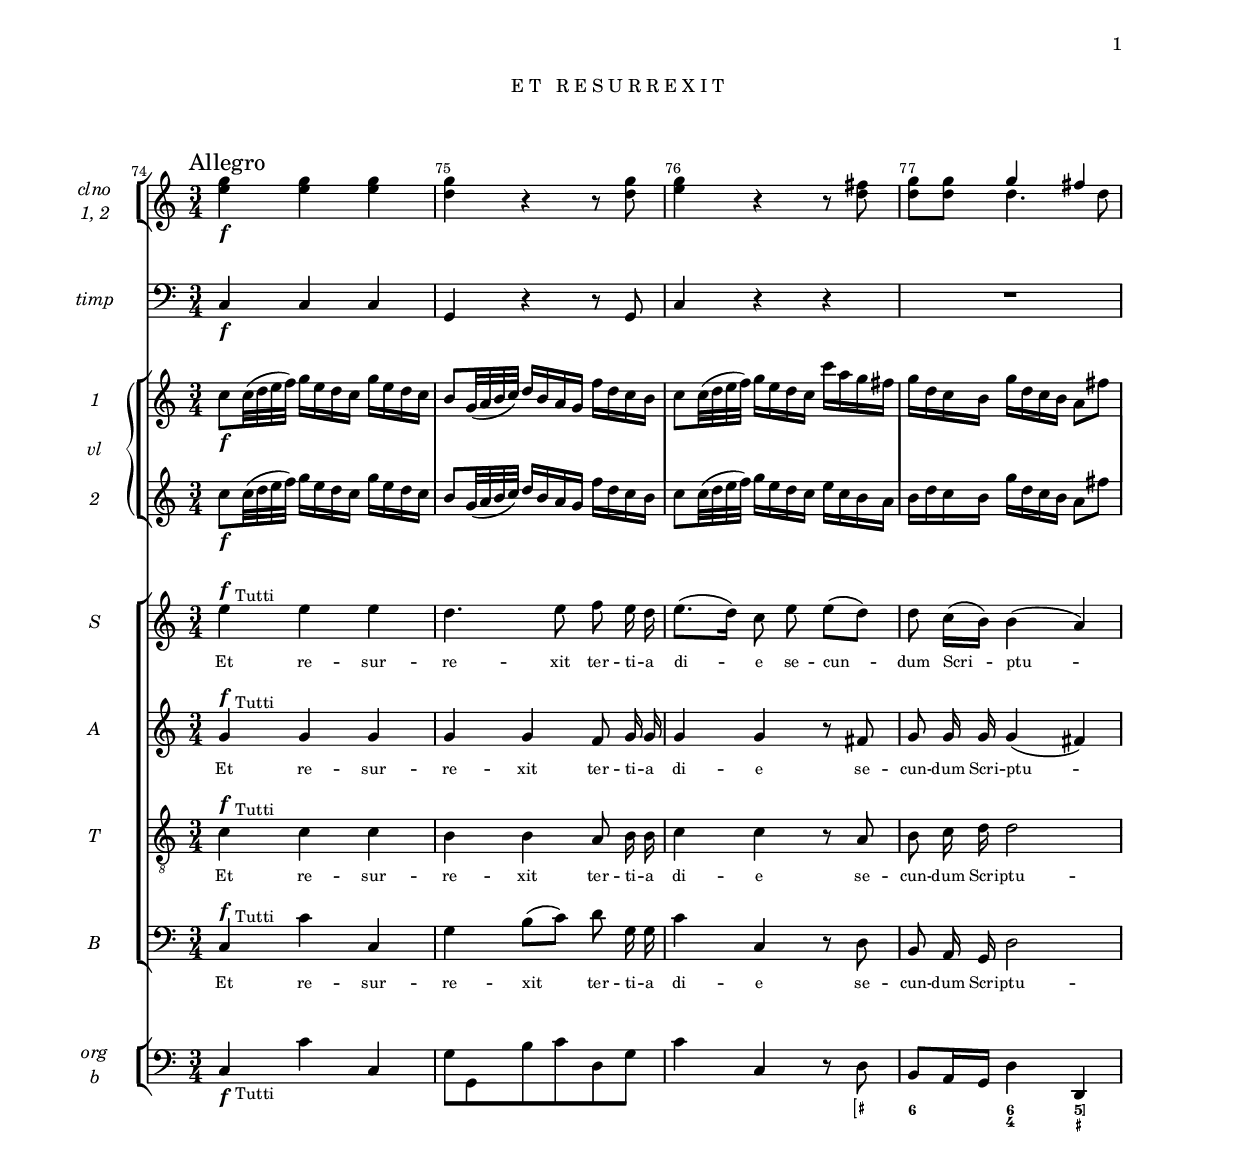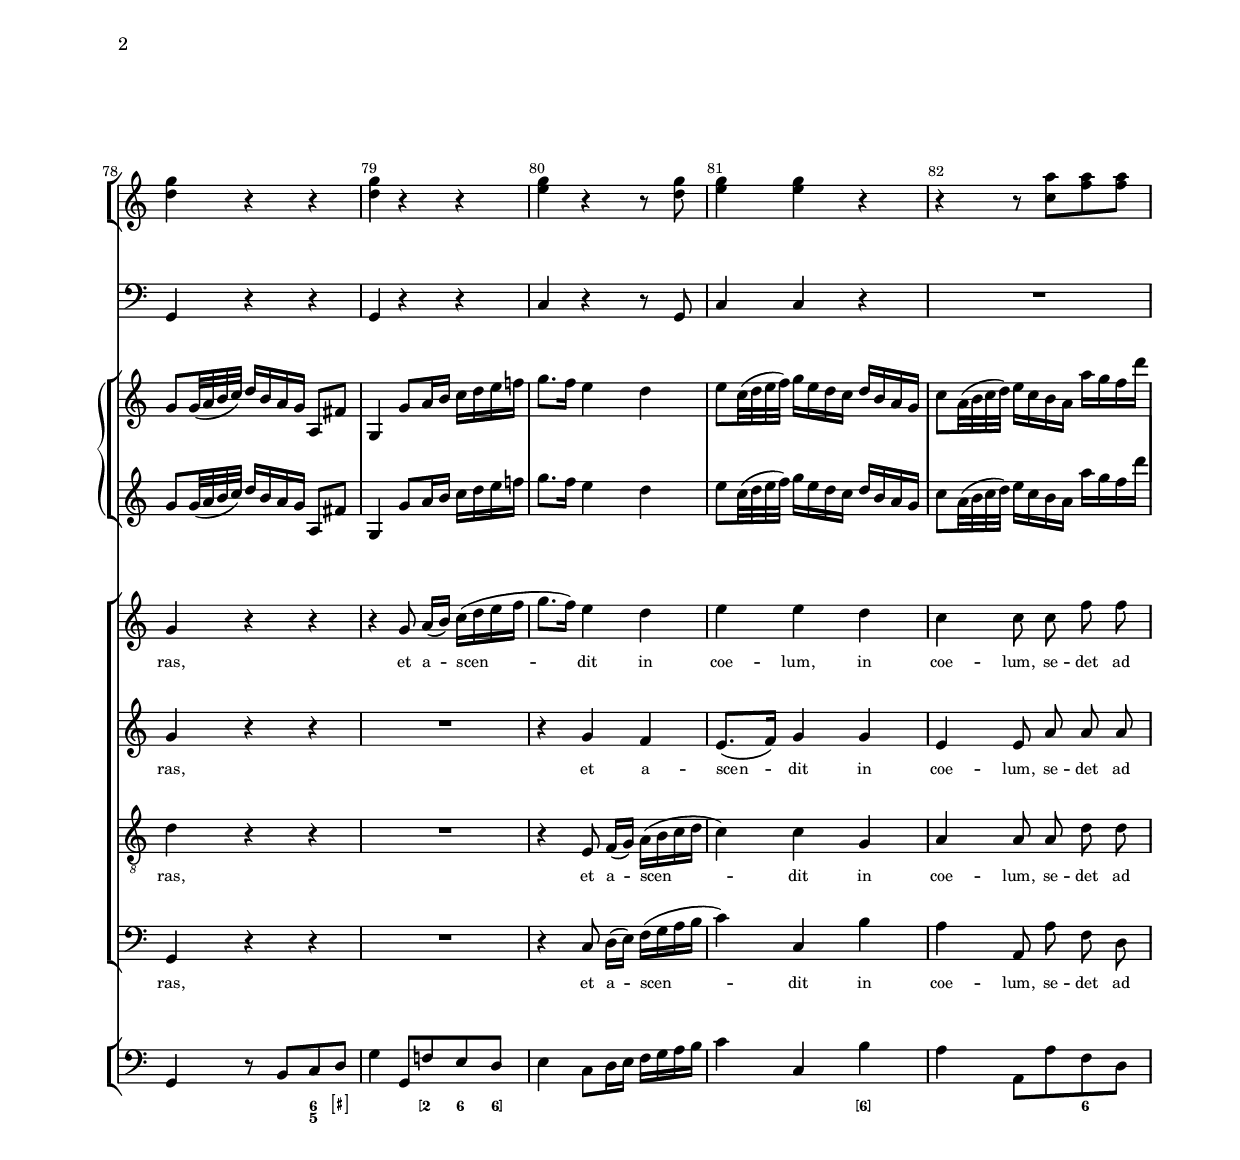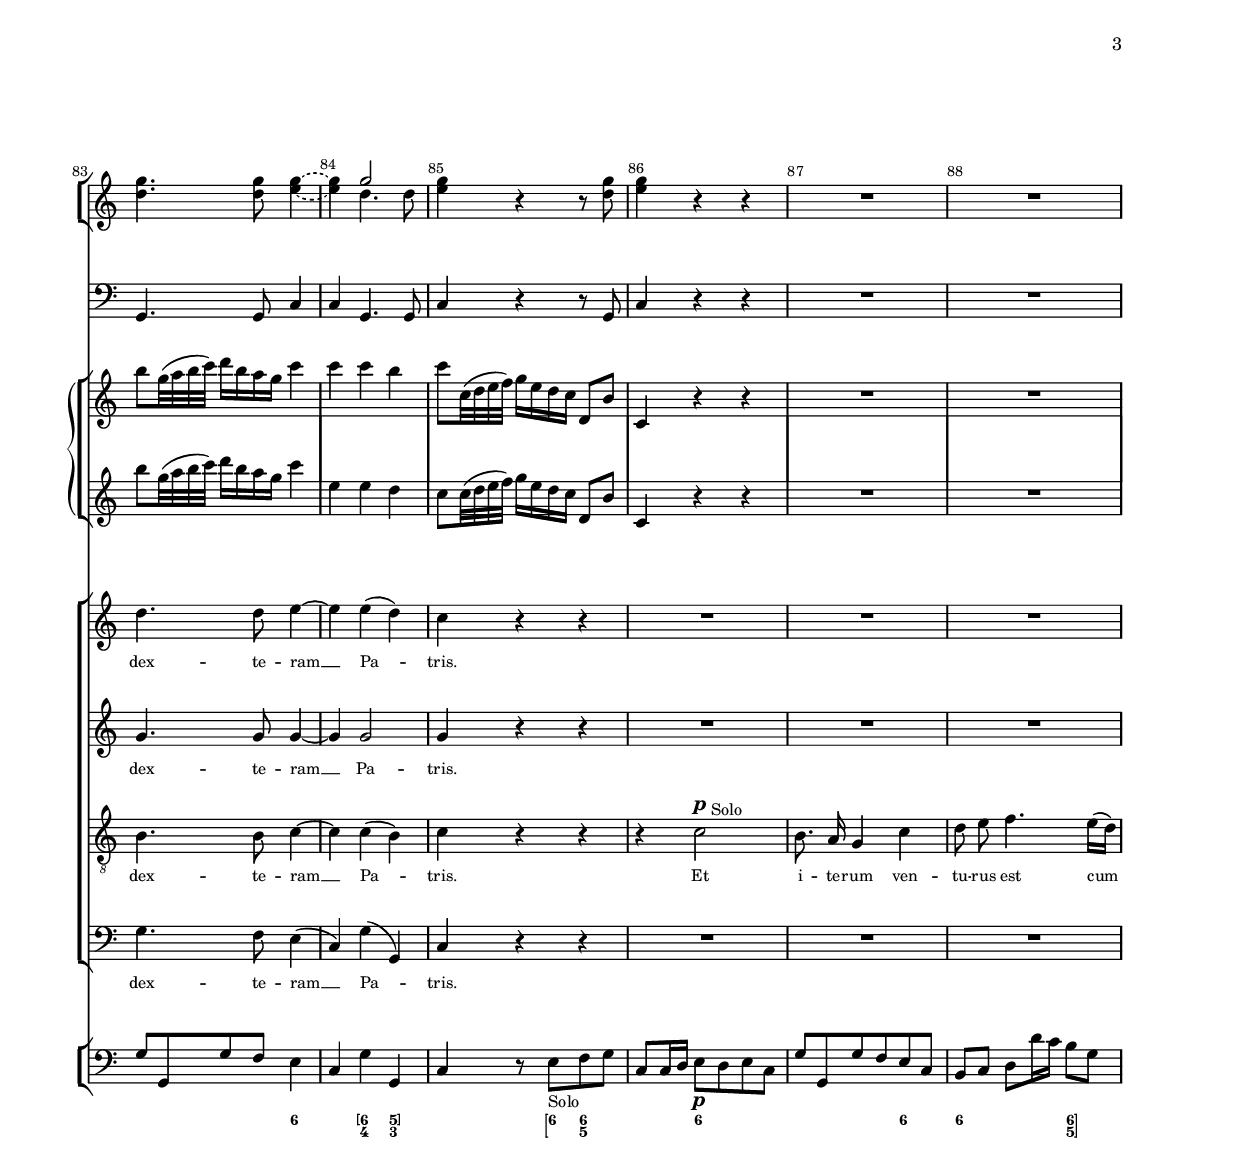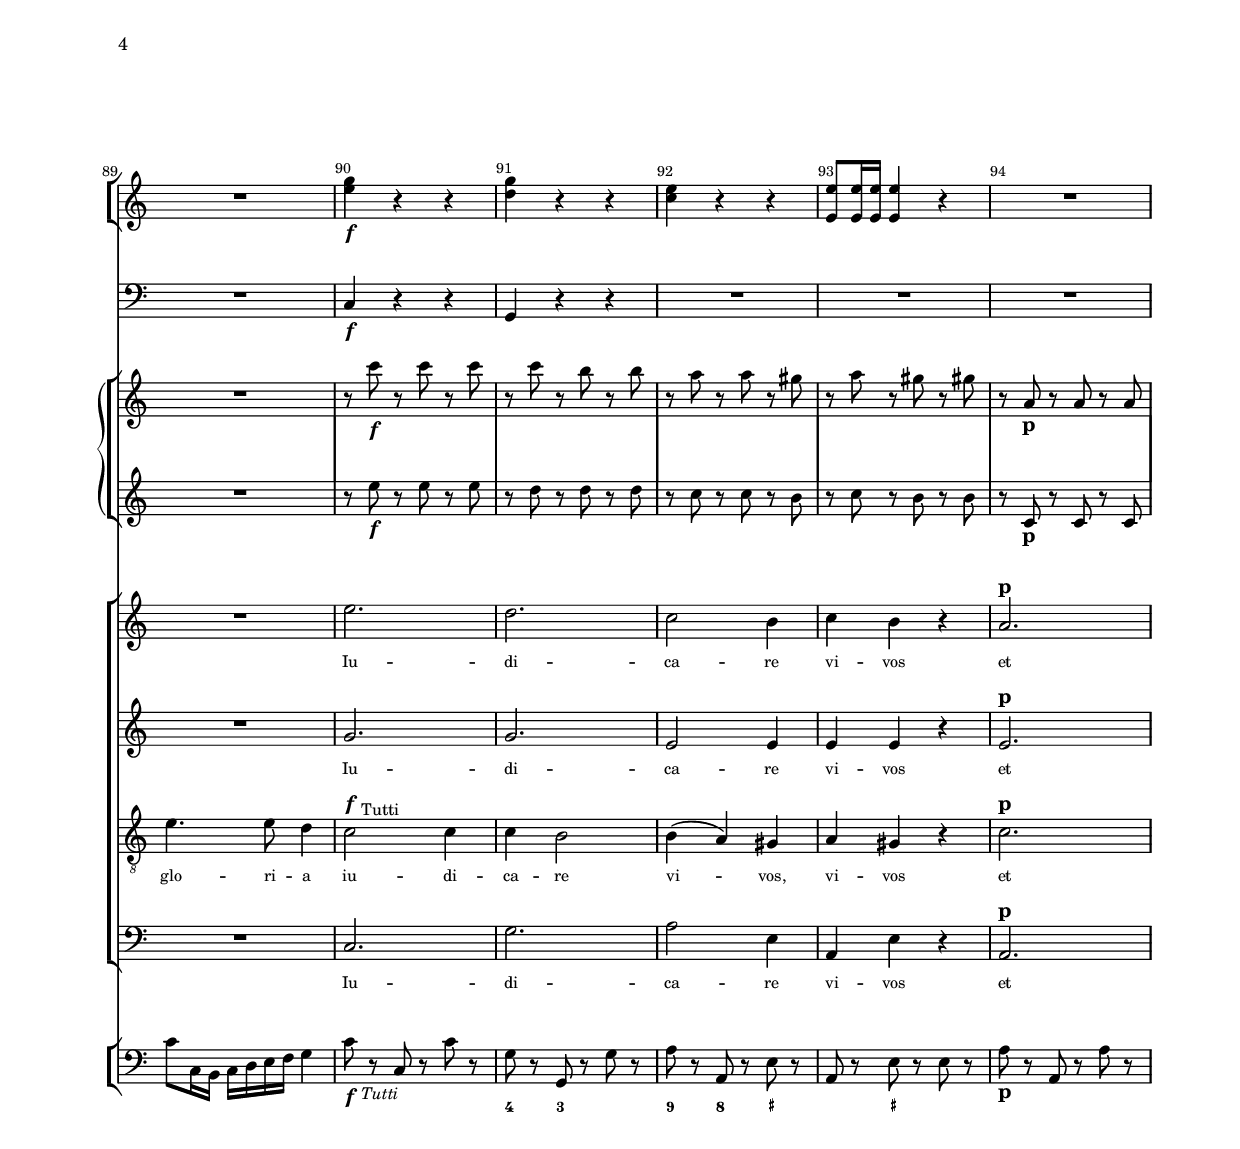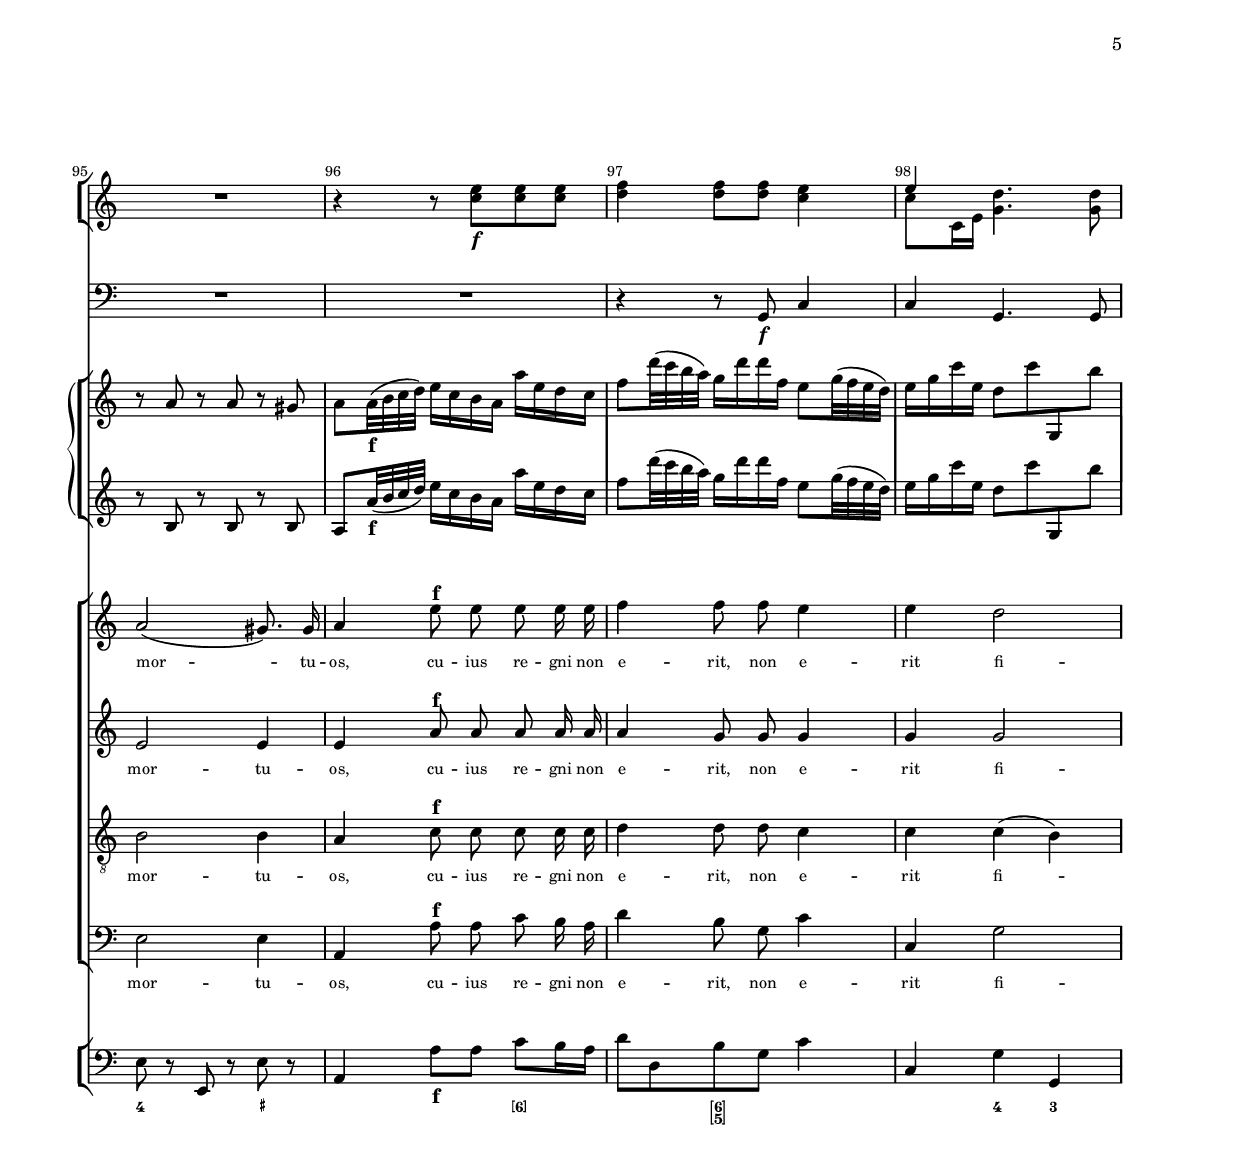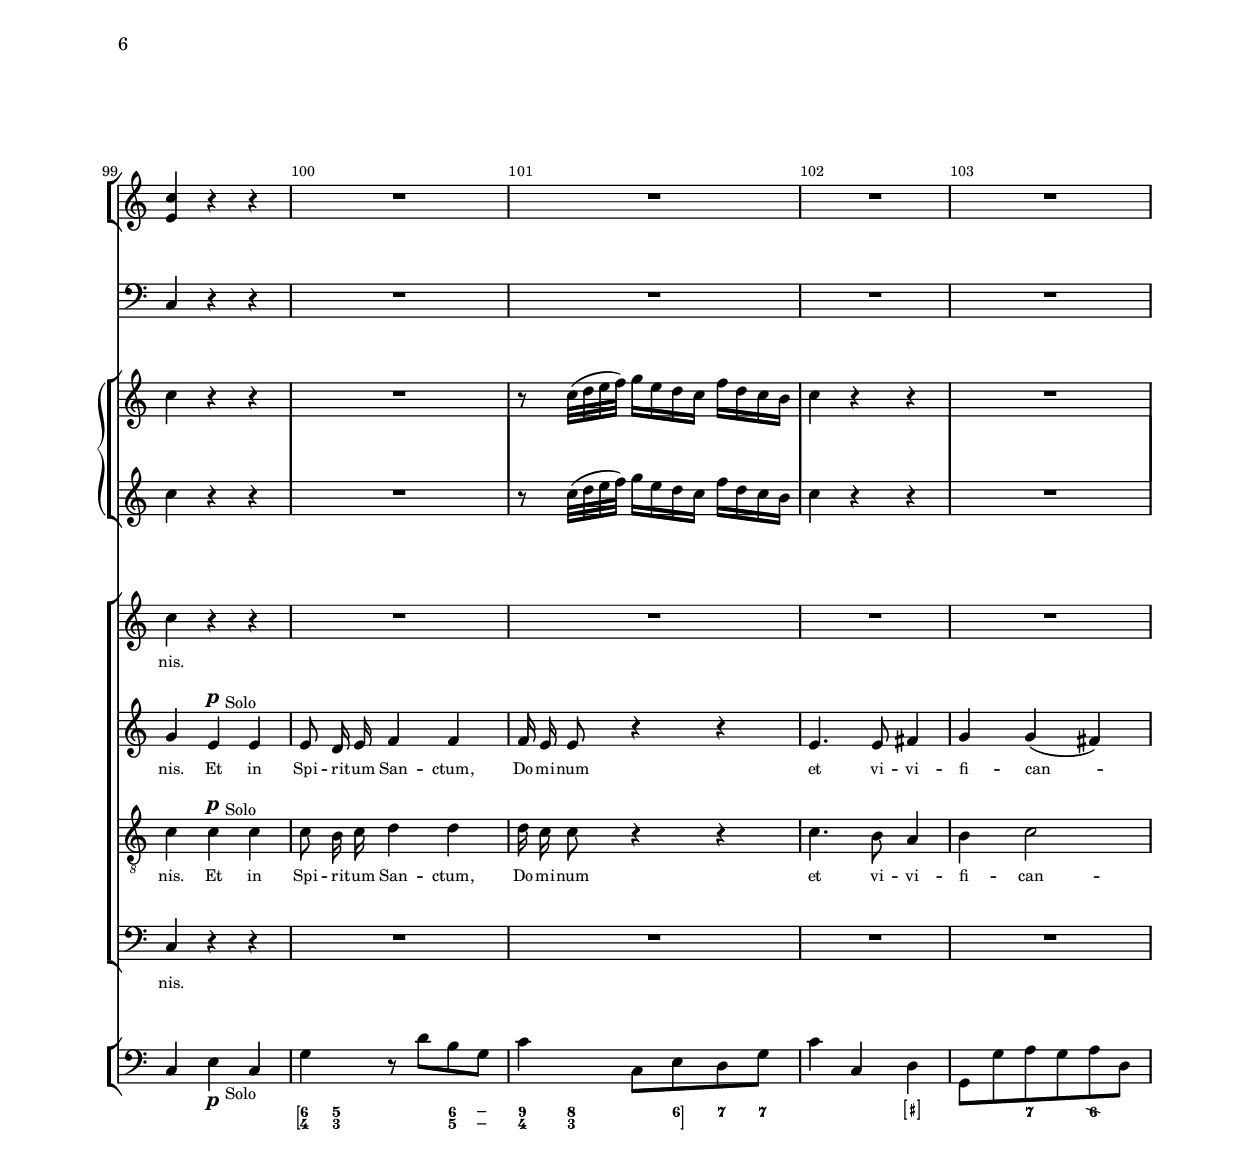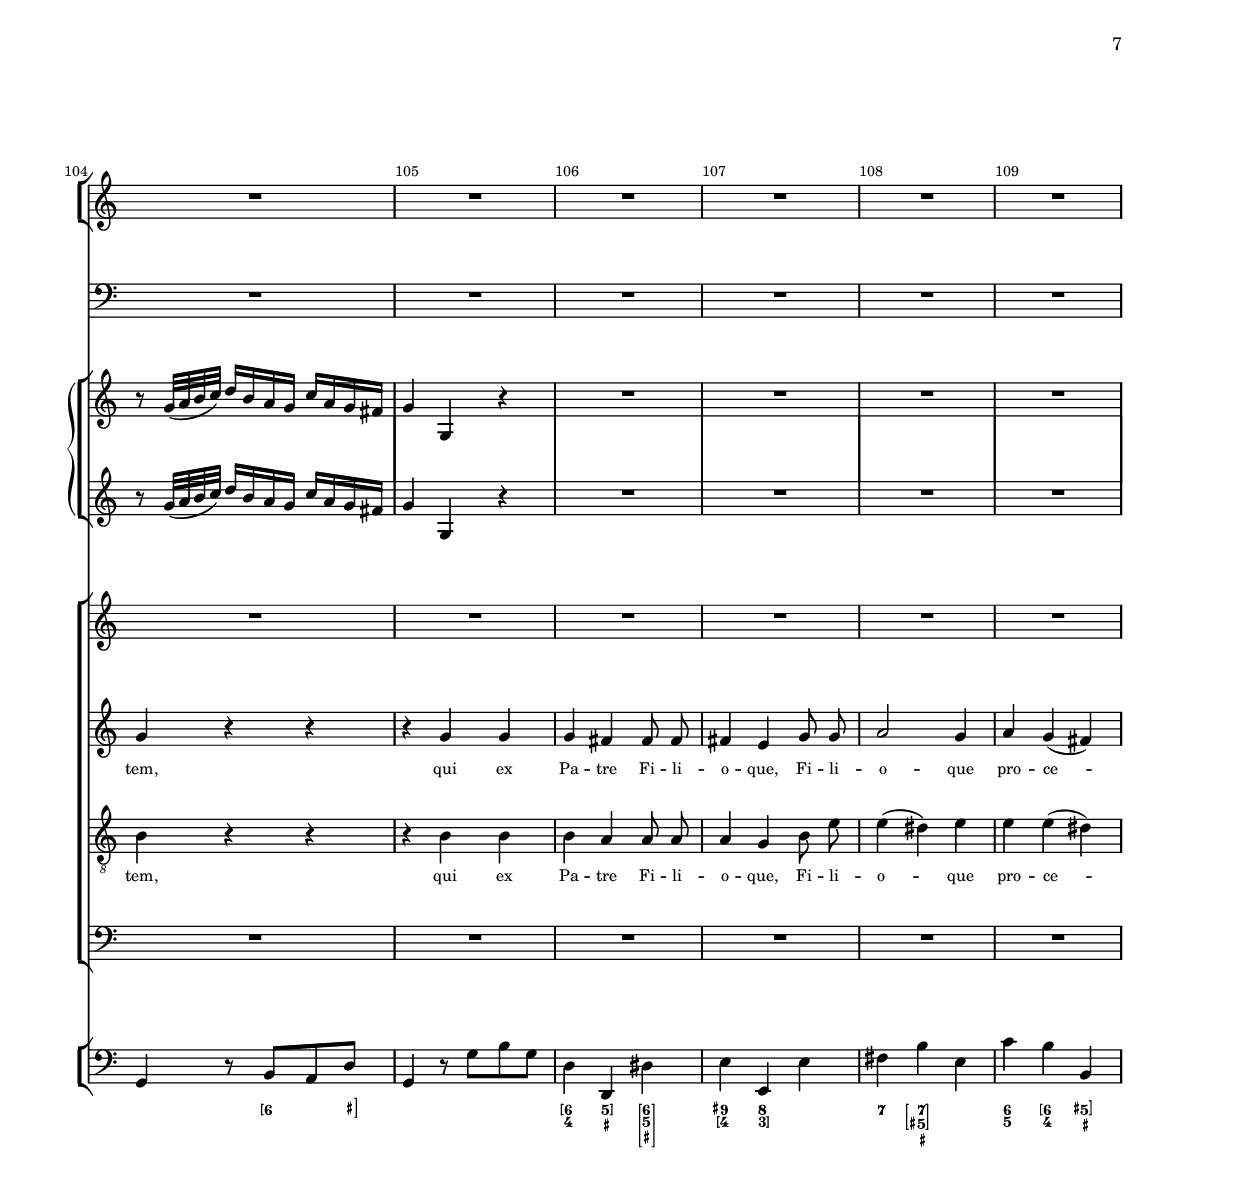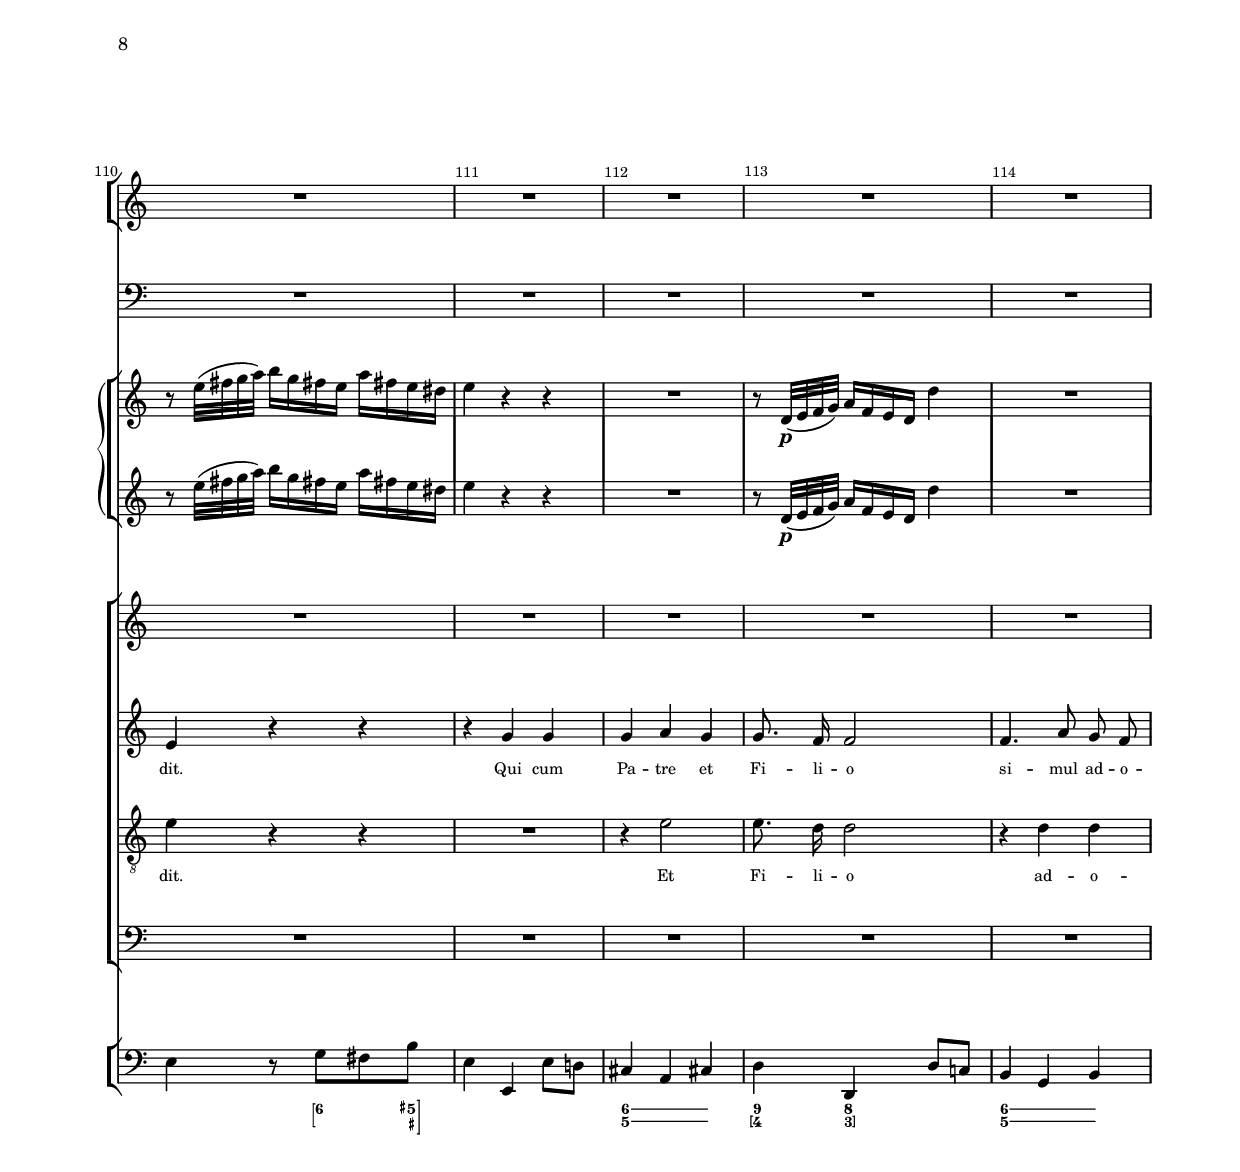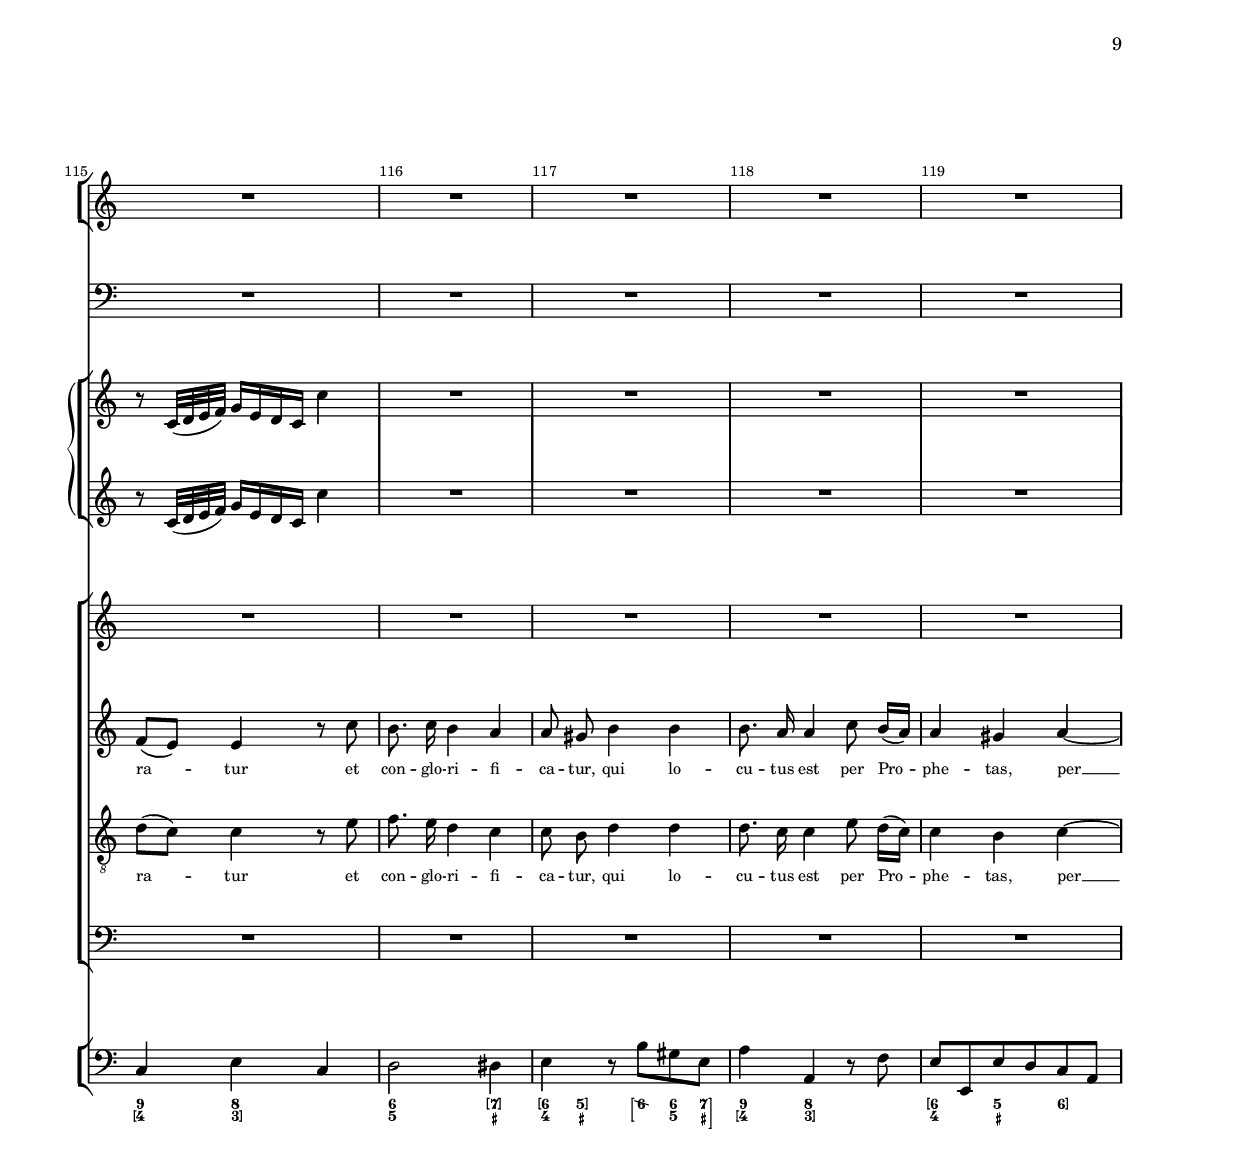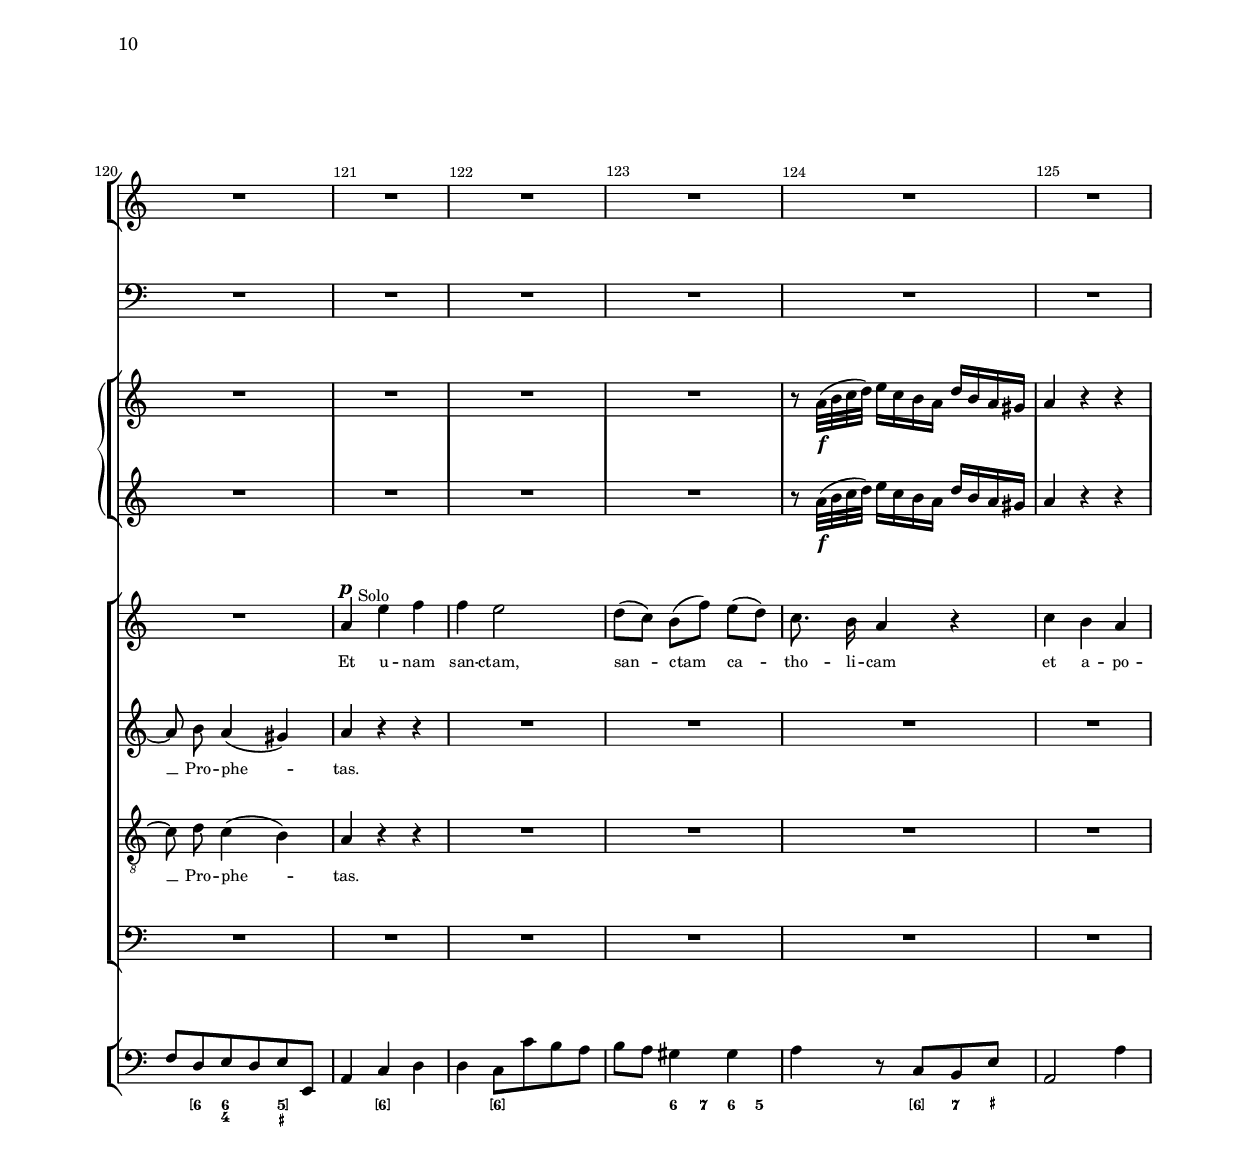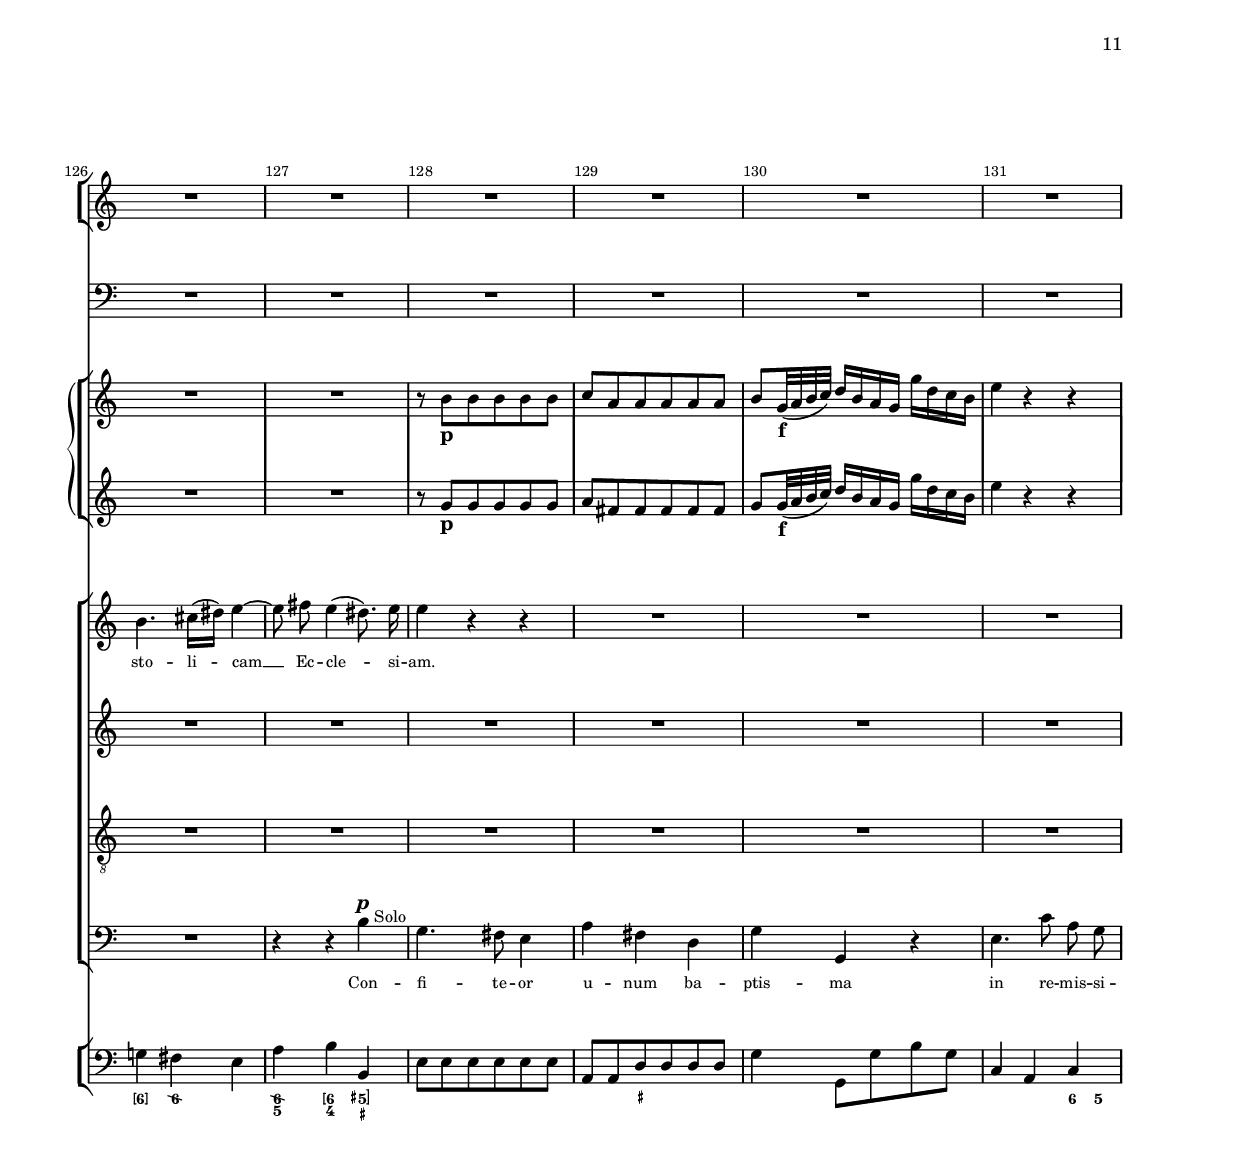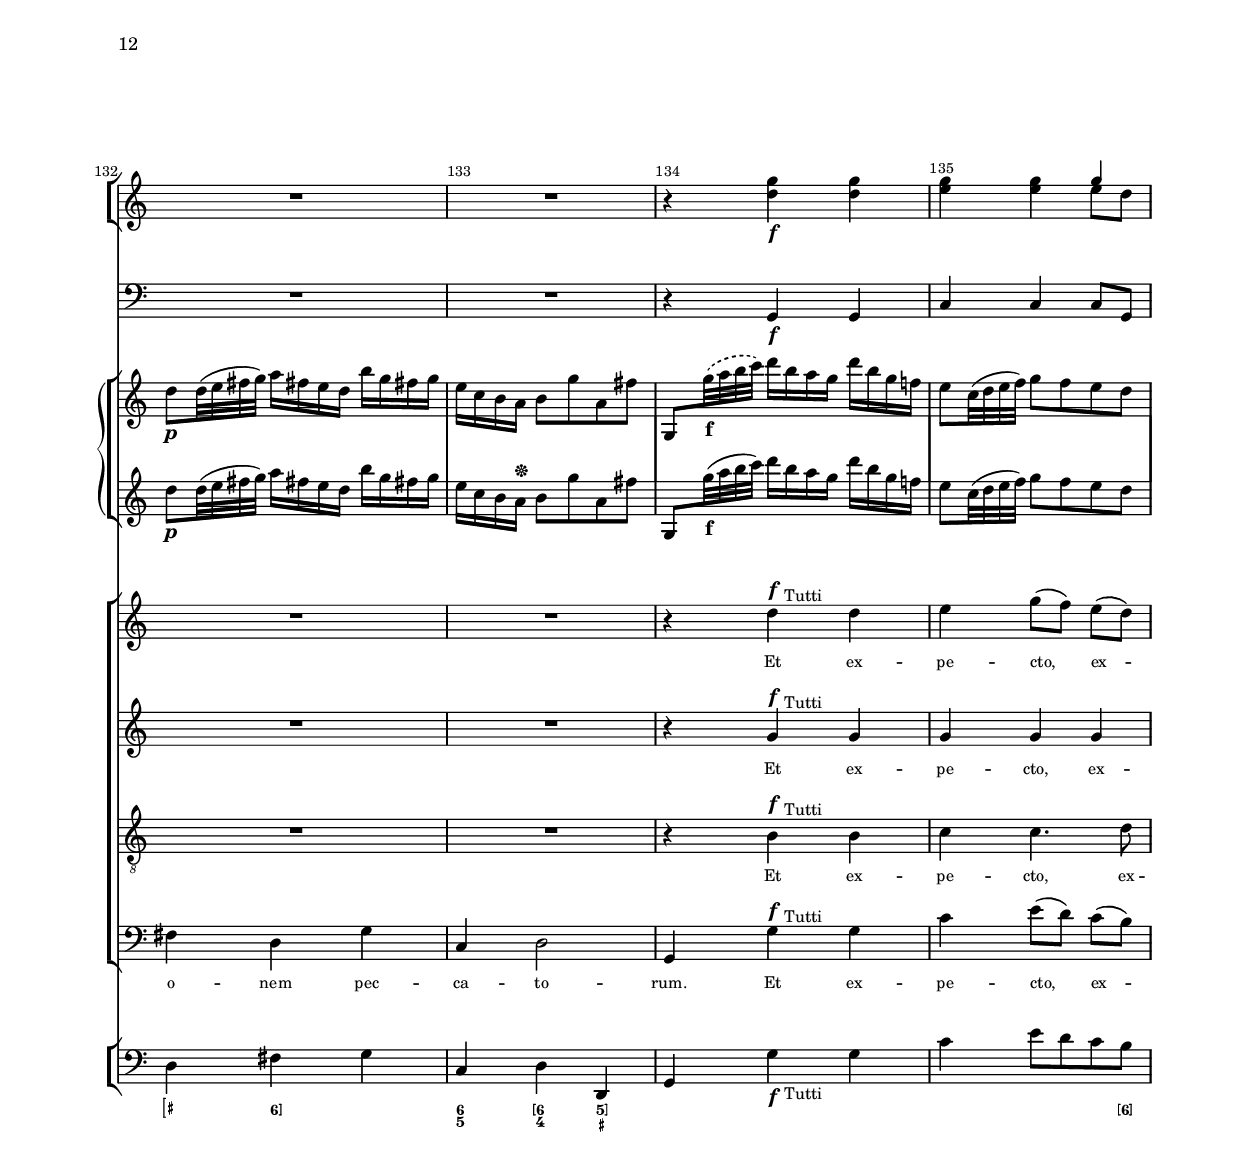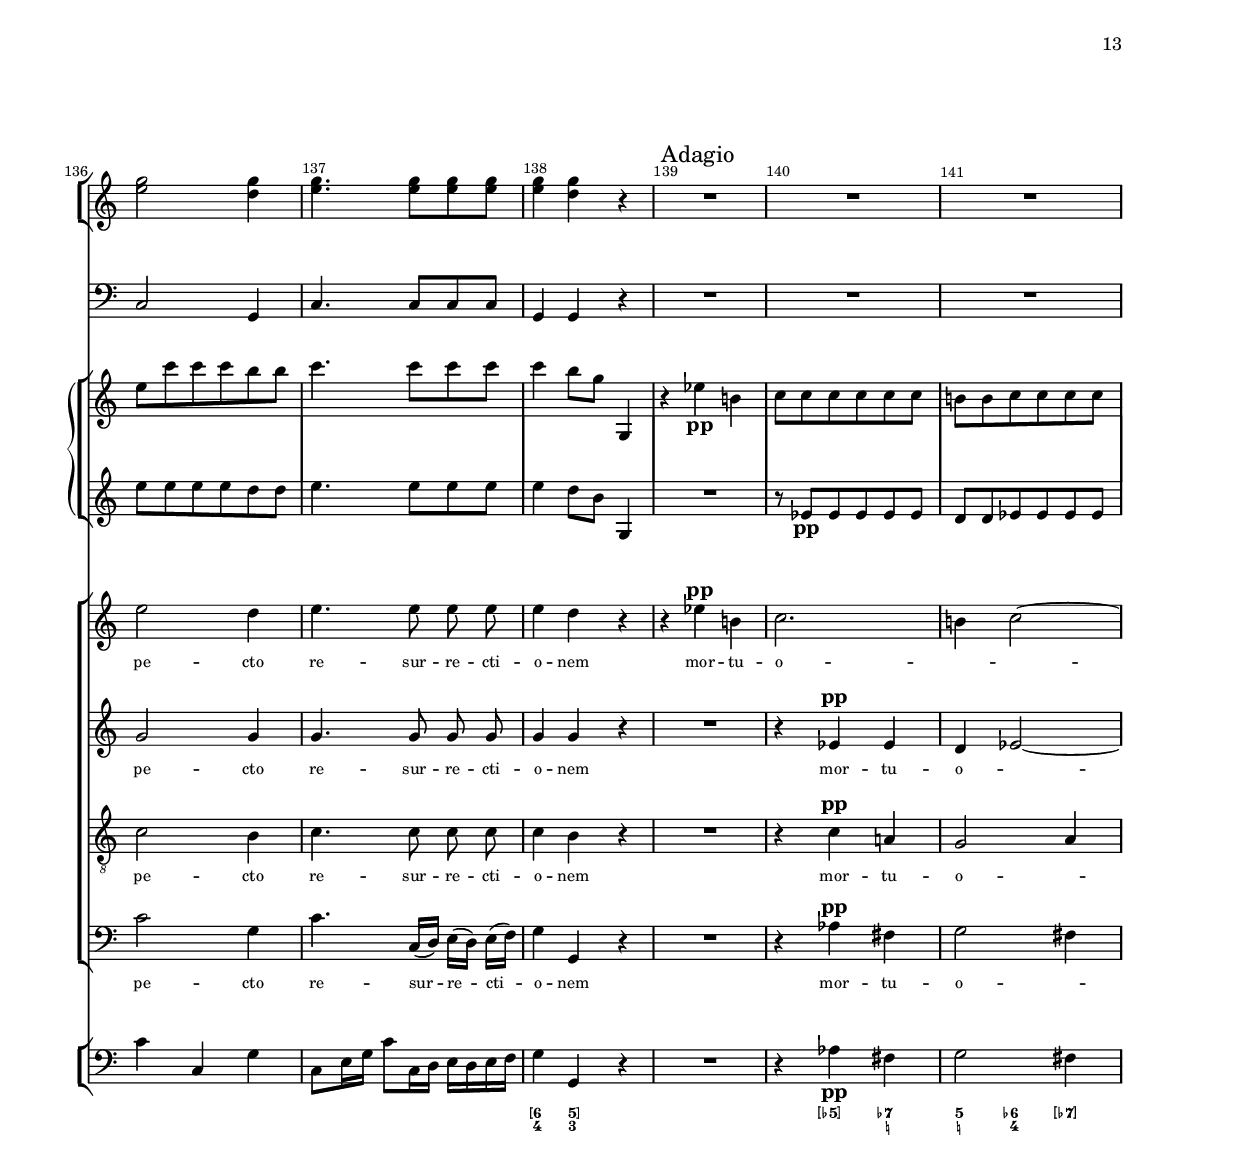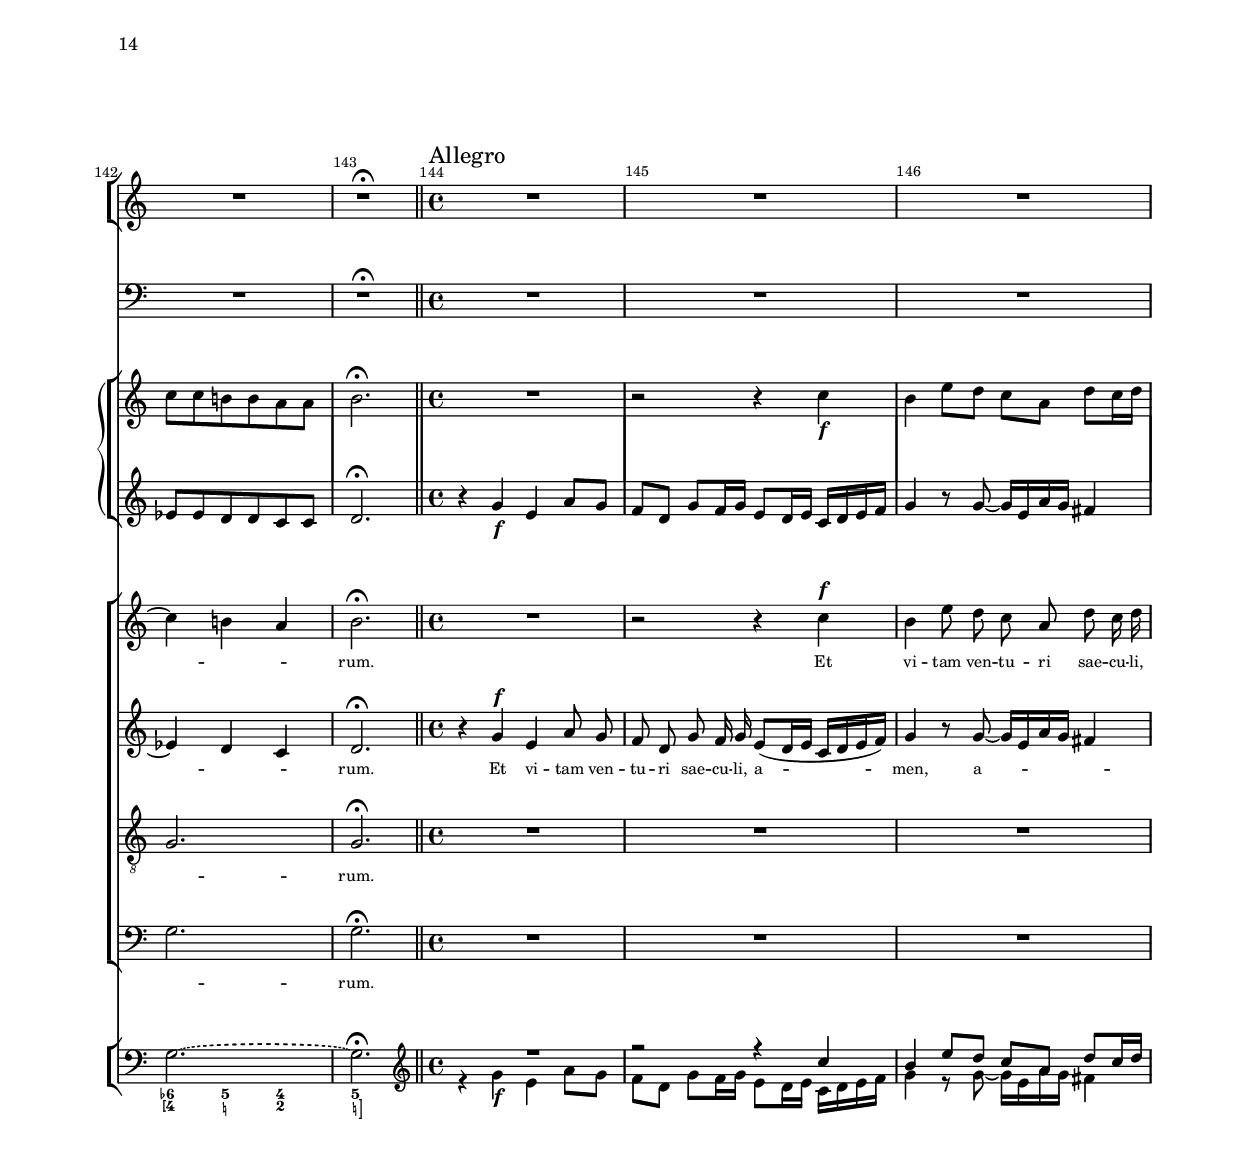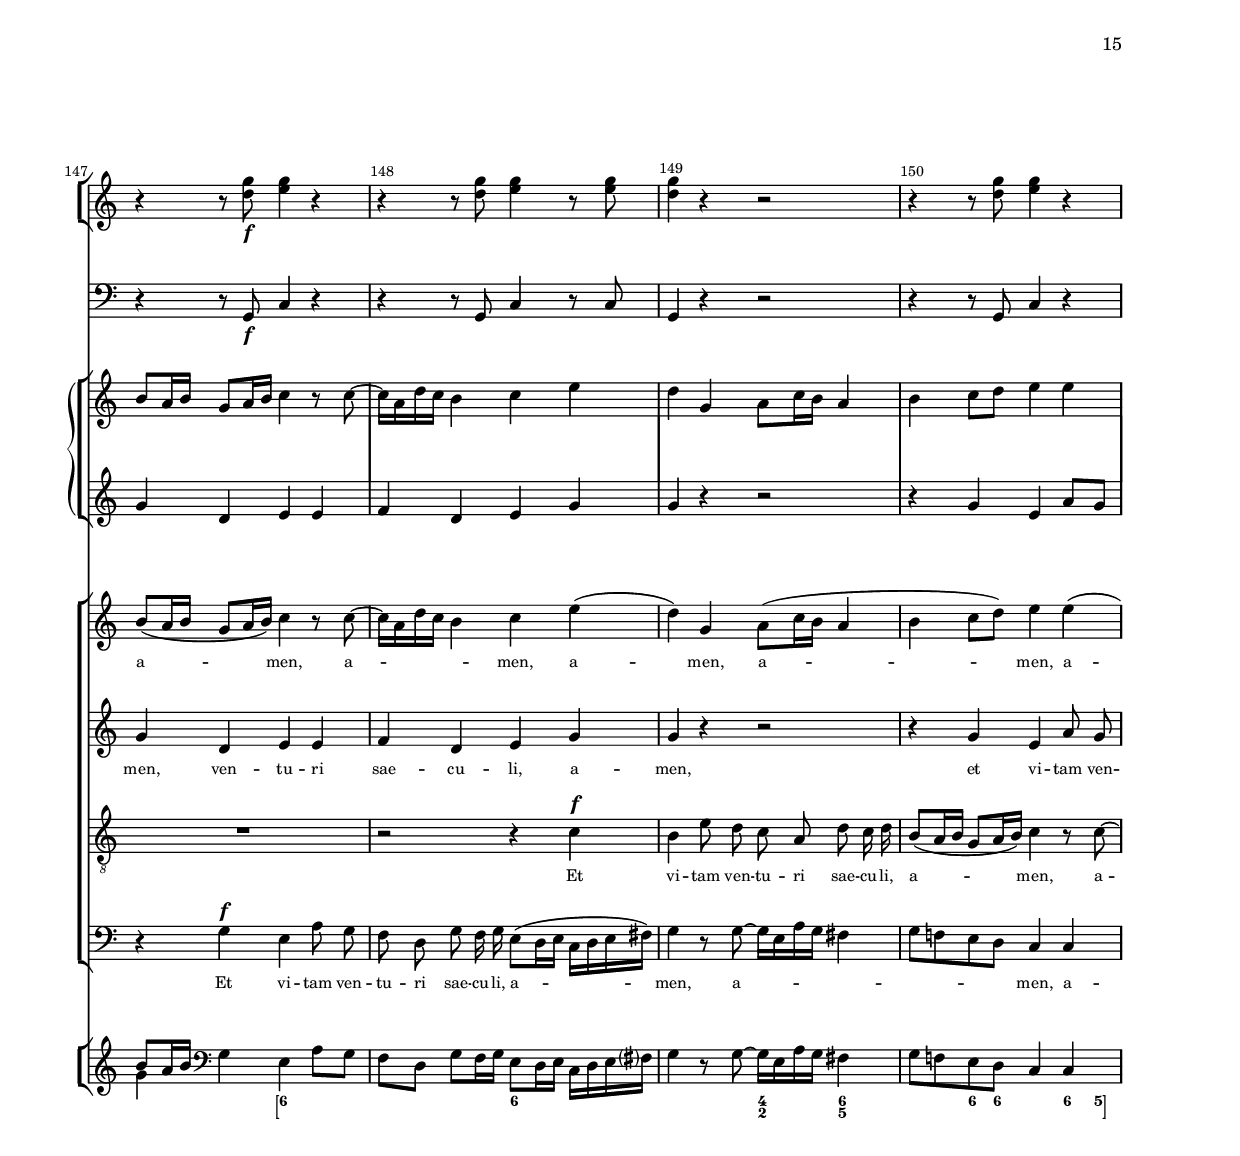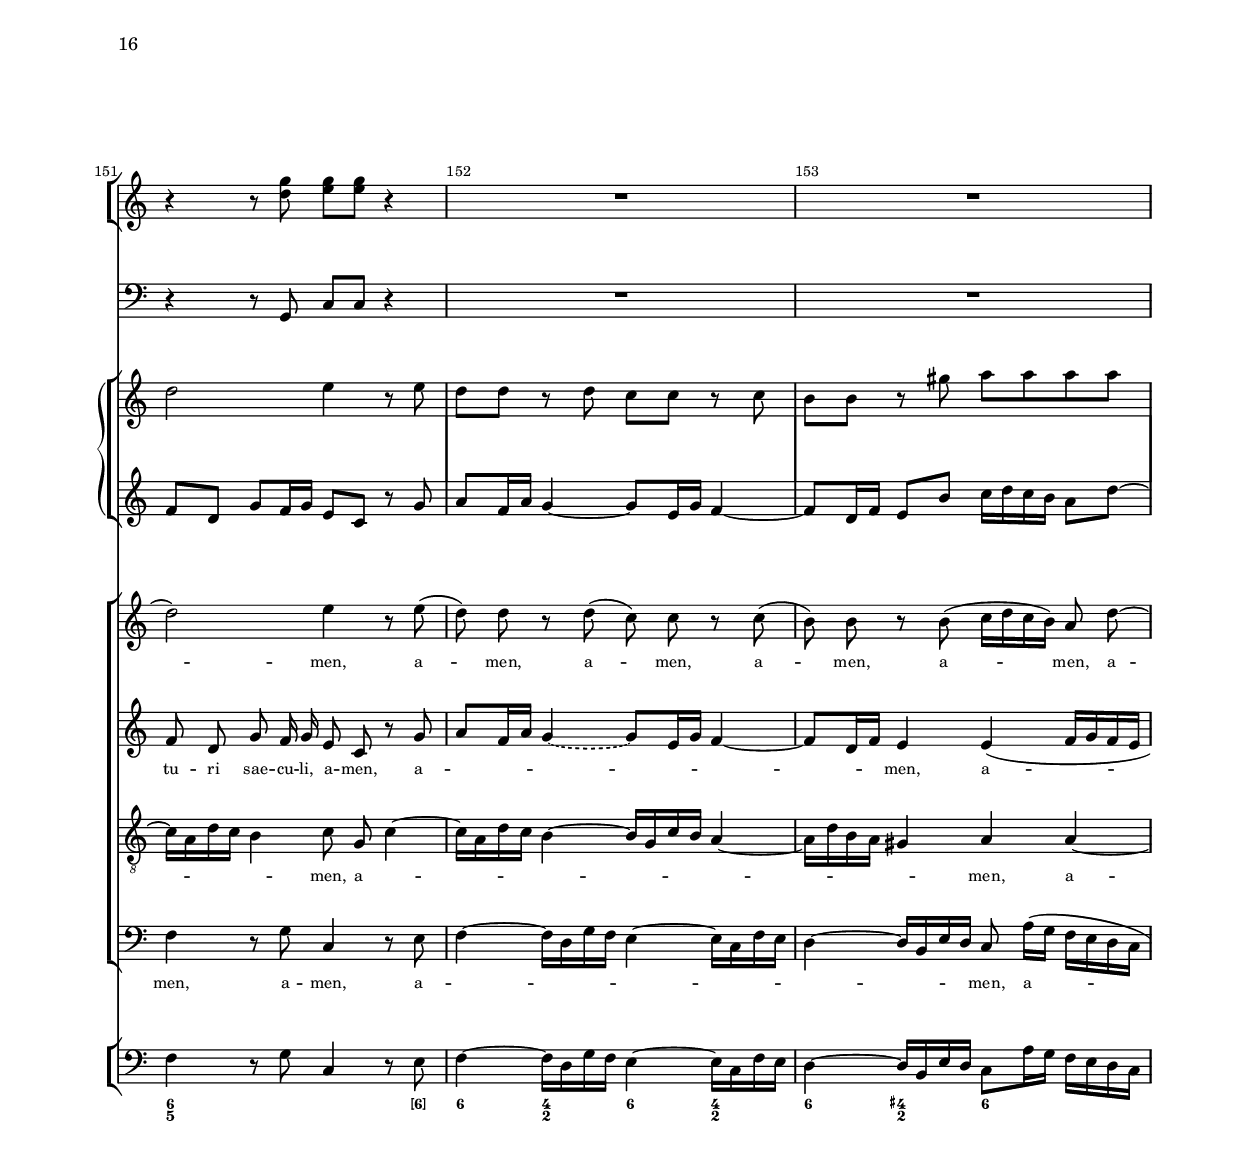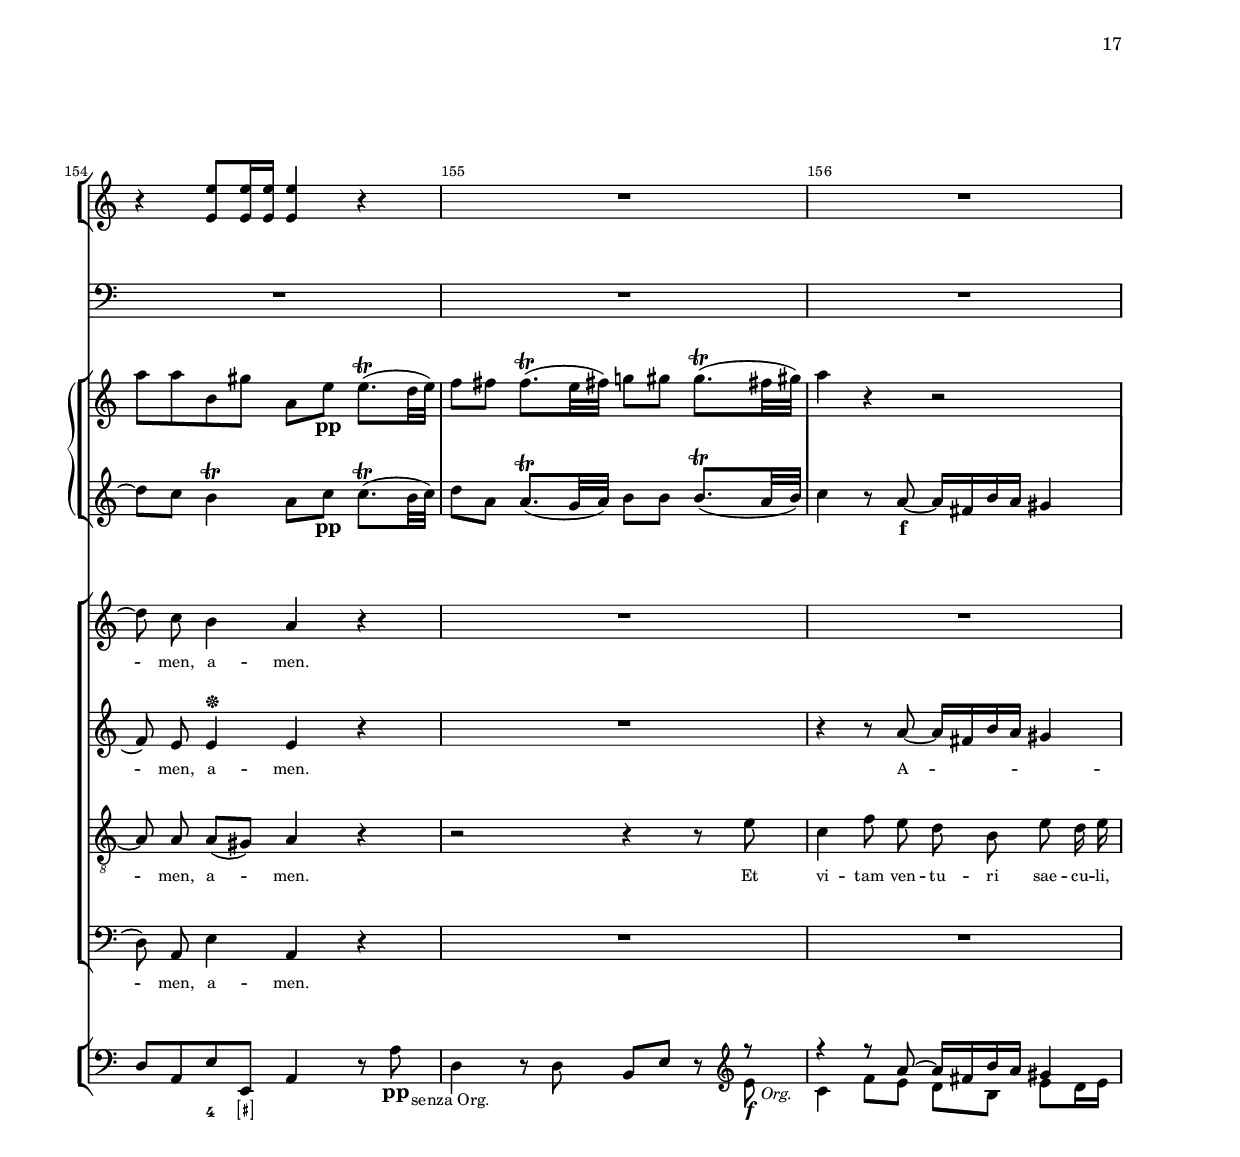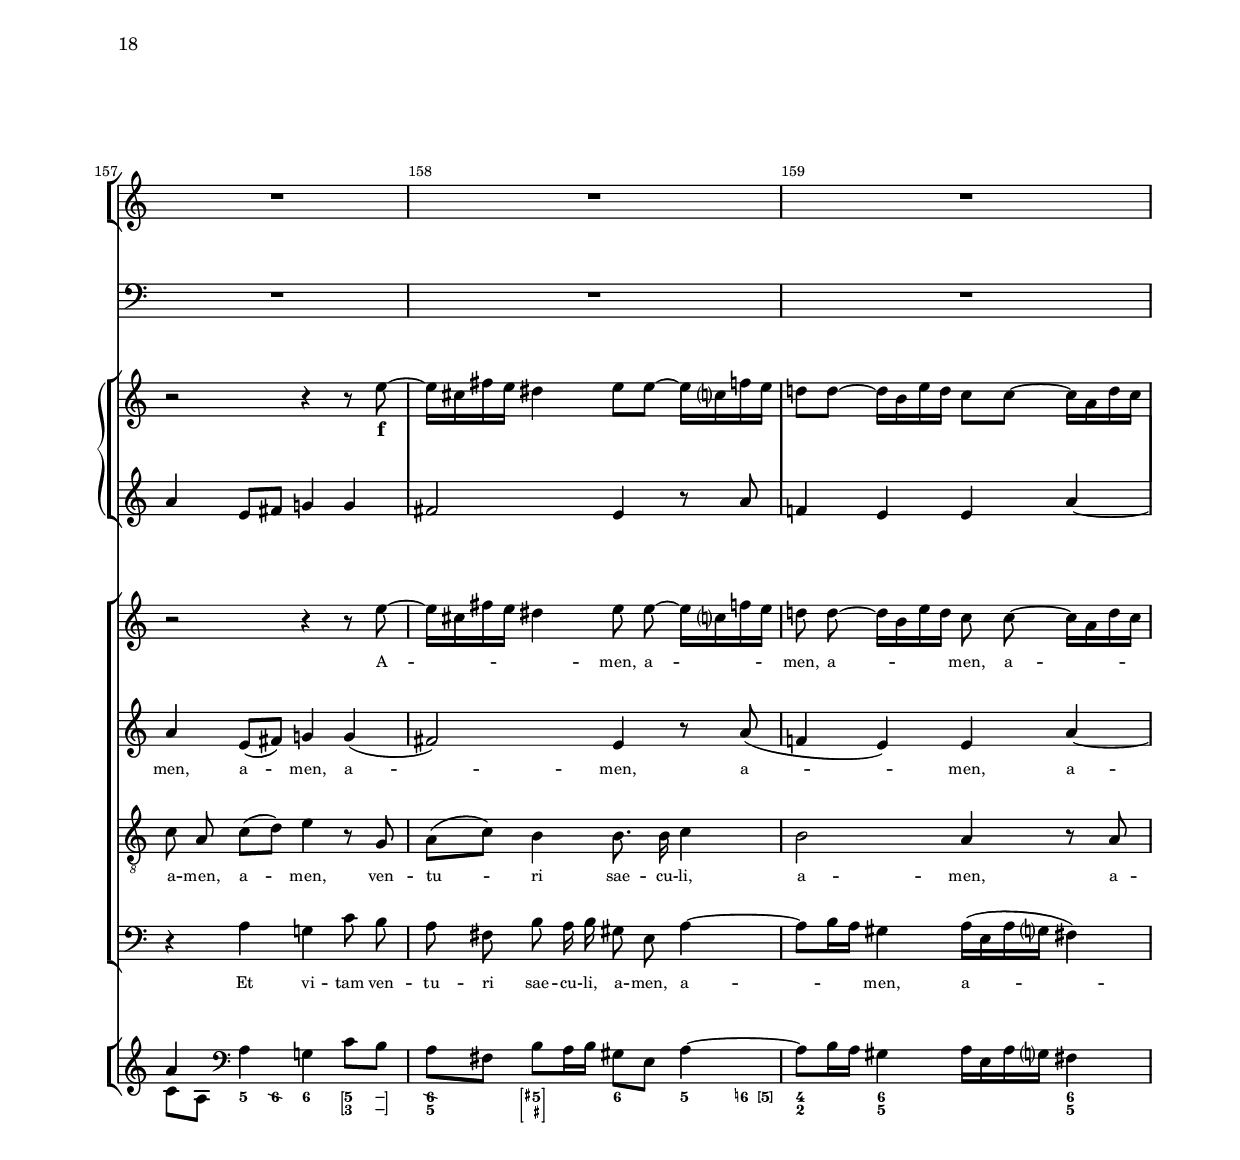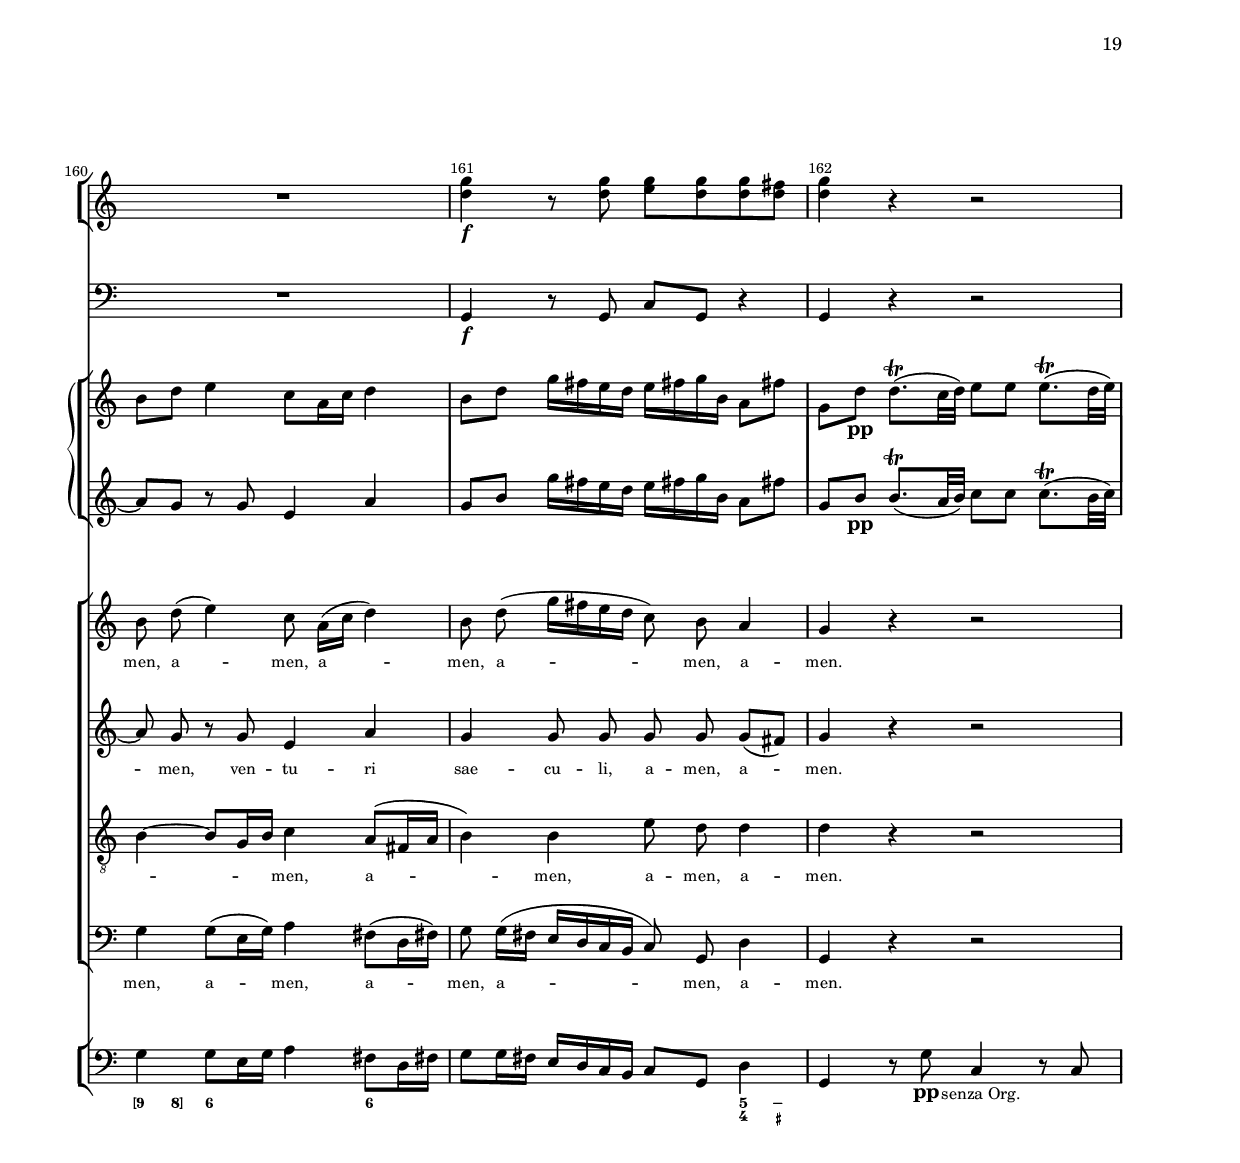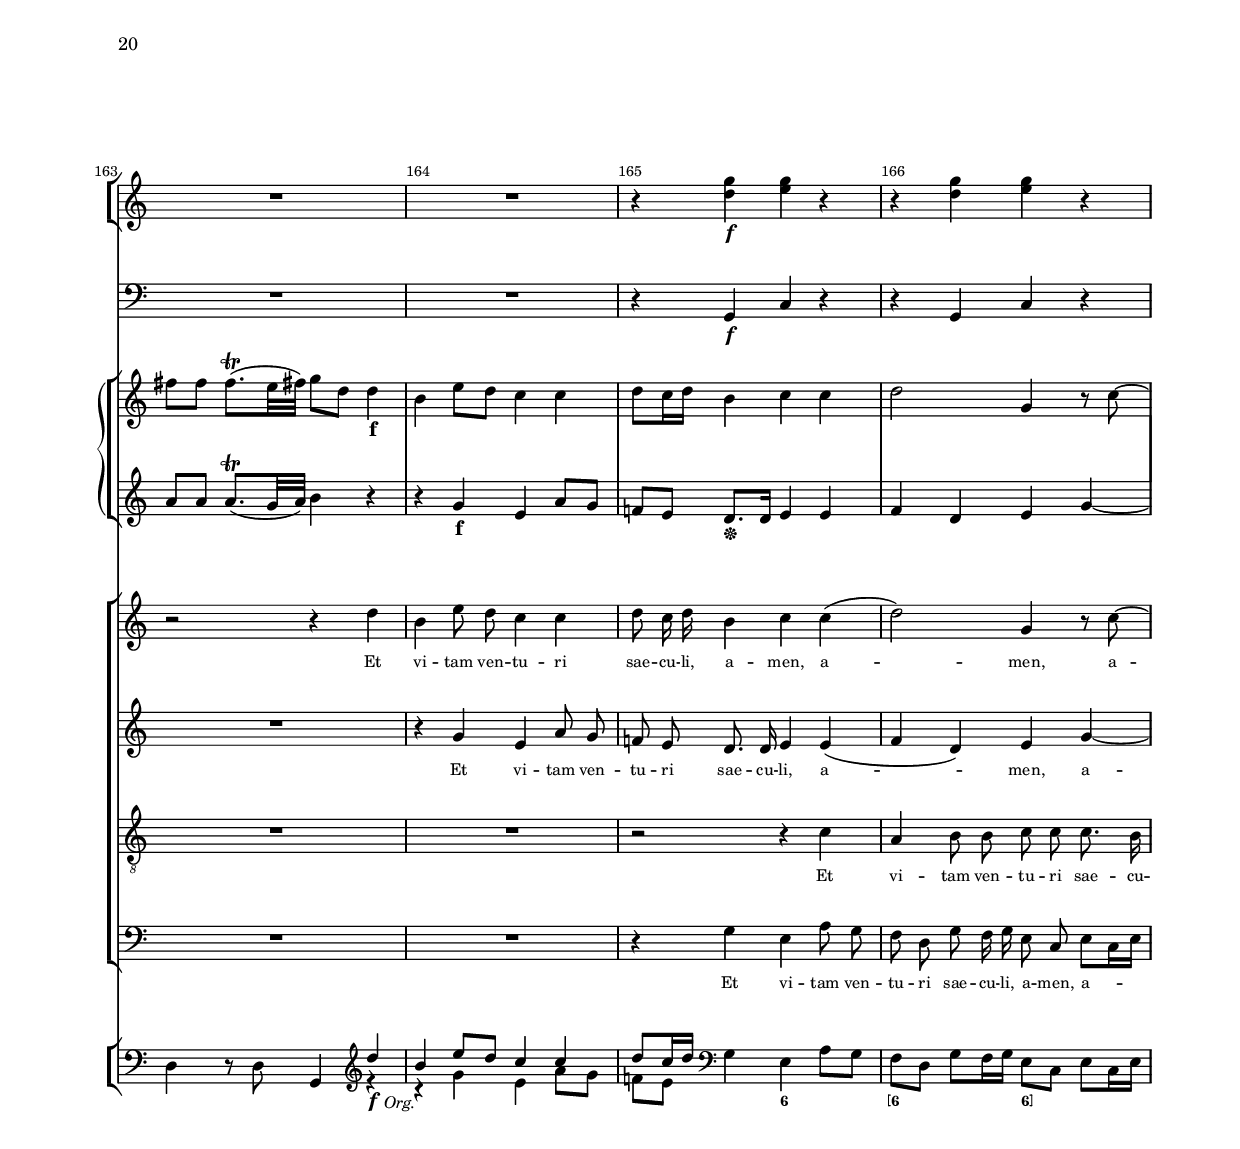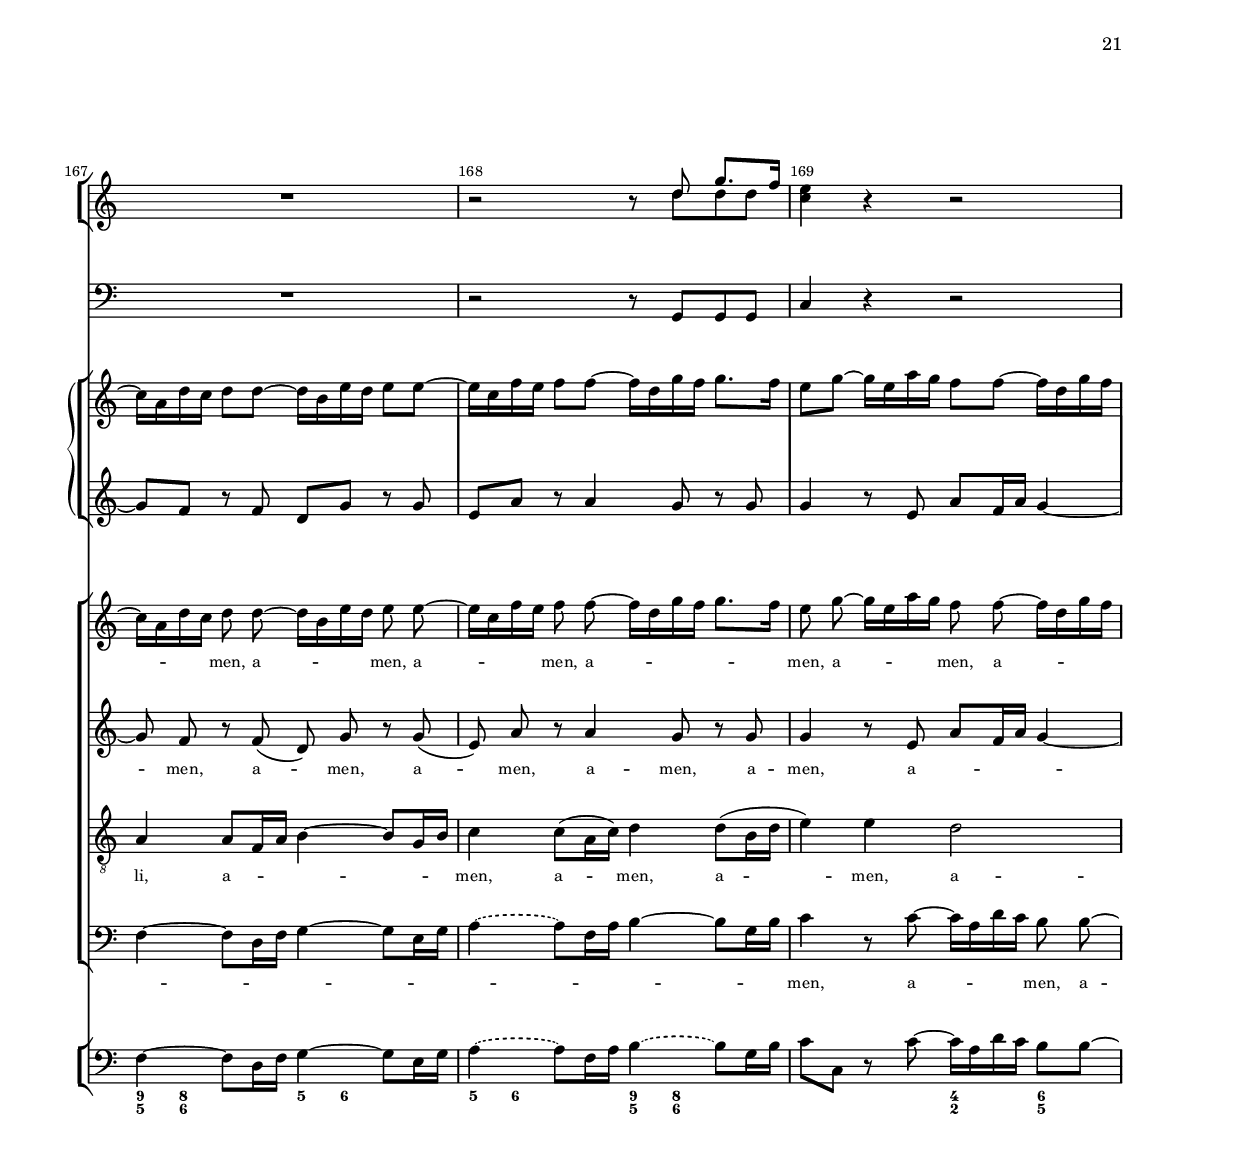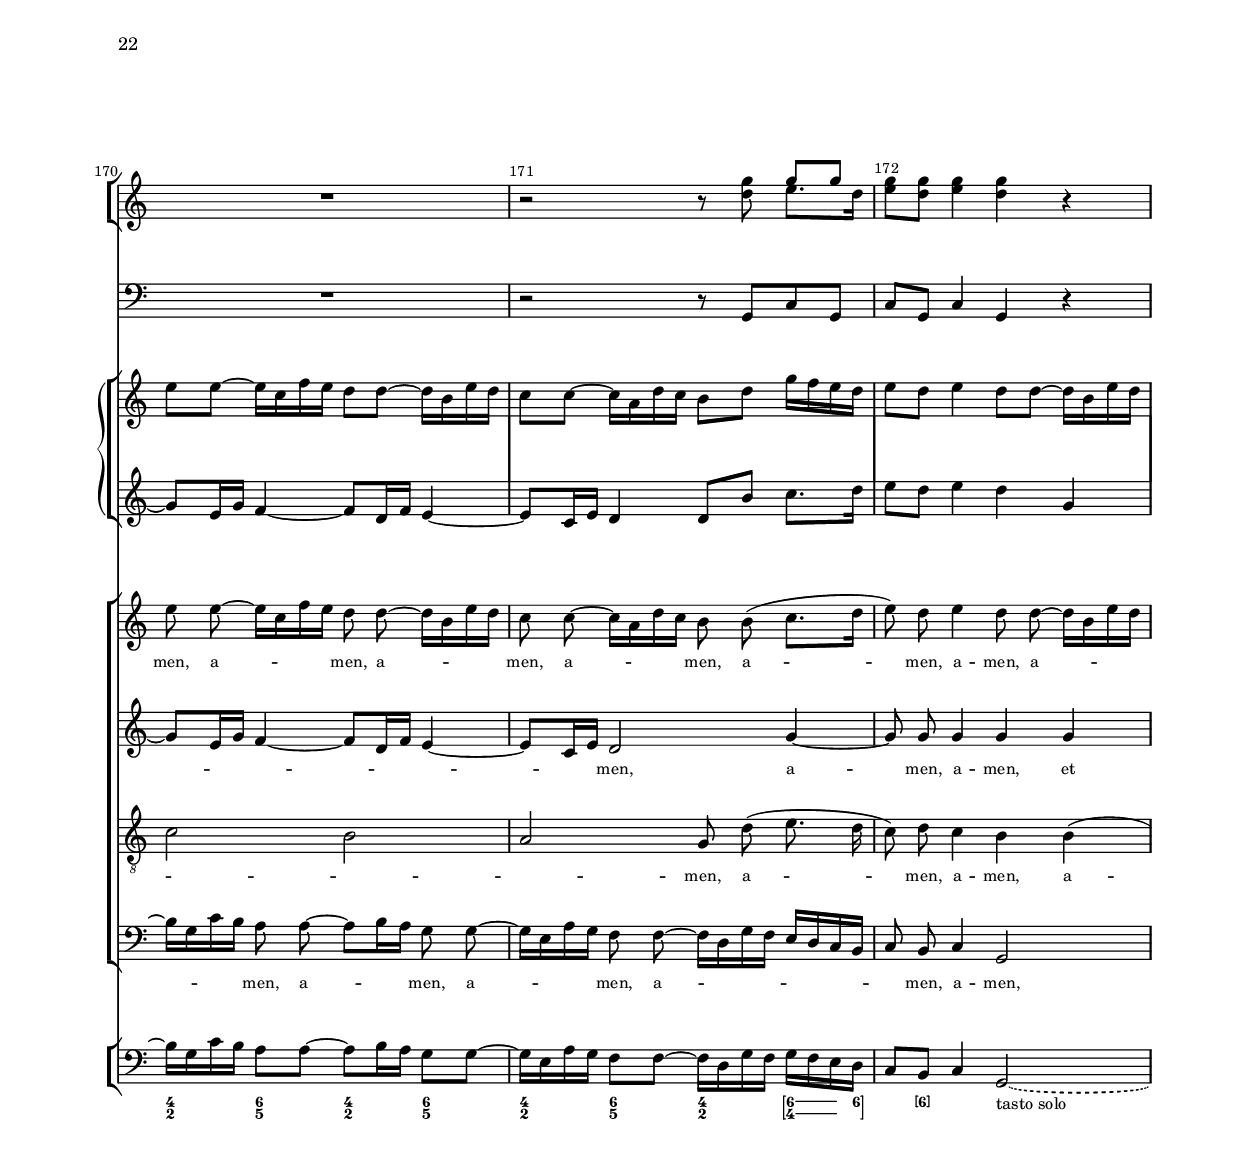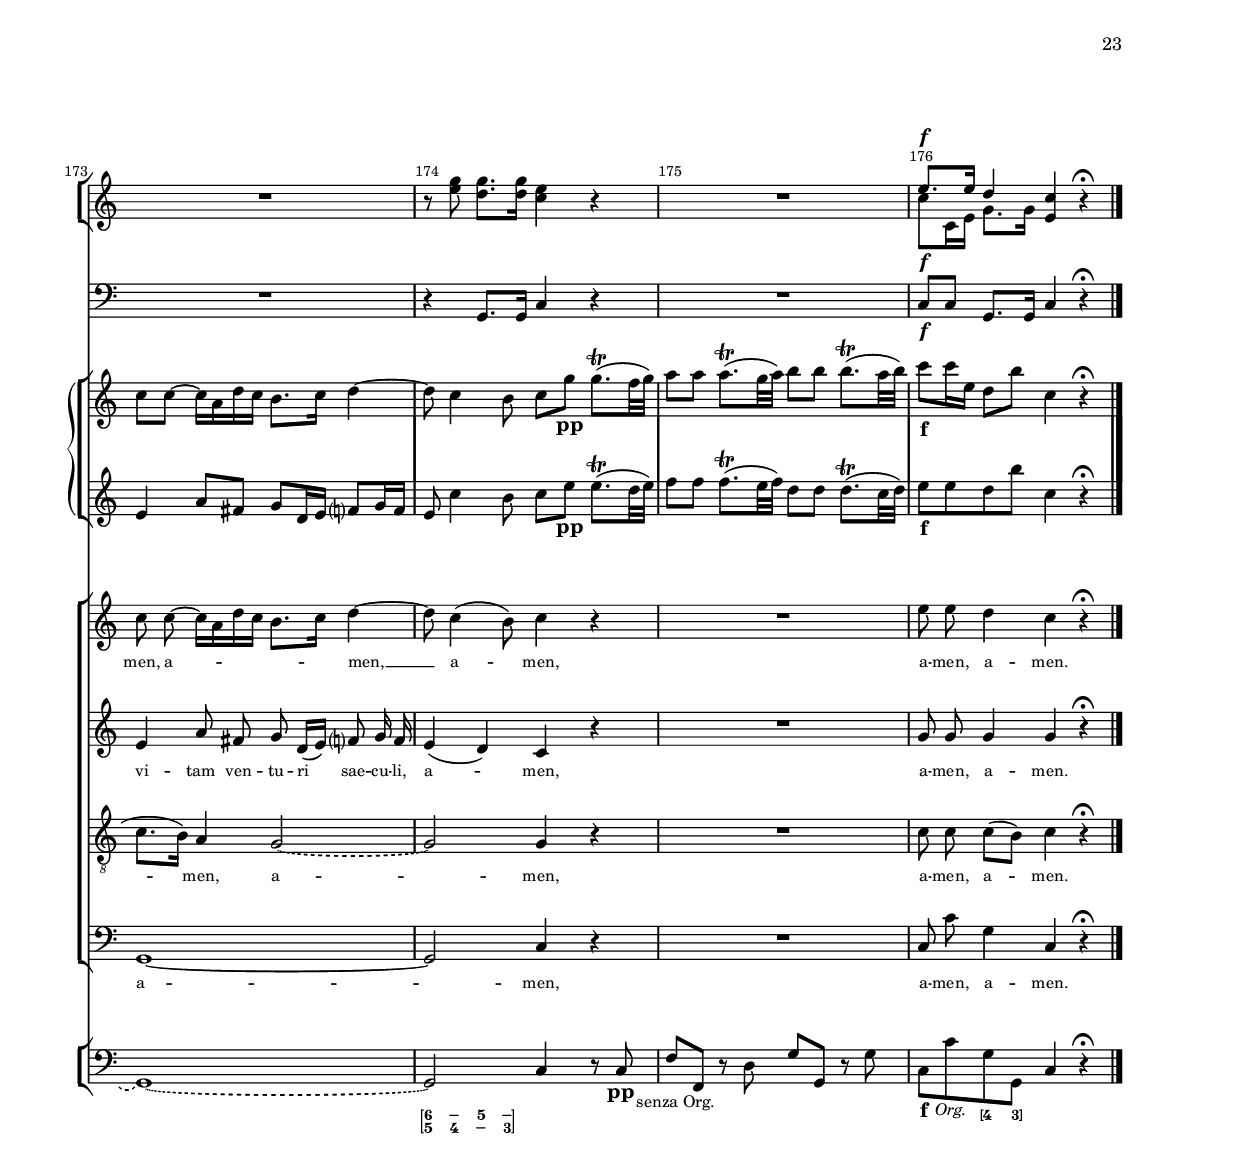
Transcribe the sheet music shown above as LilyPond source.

\version "2.22.0"

\include "../definitions.ly"

\paper {
  % #(set-paper-size "a4landscape")
  % top-margin = 1\cm
  % bottom-margin = .5\cm
  % outer-margin = 2\cm
  % inner-margin = 1.5\cm
  % indent = 1\cm
  % #(define (page-post-process layout pages) (ly:create-toc-file layout pages))
}

#(set-global-staff-size 15.87)

\book {
  % \bookpart {
  %   \header {
  %     number = "1"
  %     title = "K Y R I E"
  %   }
  %   \paper { indent = 3\cm }
  %   \tocSection "1" "Kyrie"
  %   \score {
  %     <<
  %       \new StaffGroup \with { \smallGroupDistance } <<
  %         \new Staff <<
  %           \set Staff.instrumentName = \markup \center-column { "Clarino I, II" "in C" }
  %           \partCombine \KyrieClarinoI \KyrieClarinoII
  %         >>
  %       >>
  %       \new Staff \with { \smallStaffDistance } {
  %         \set Staff.instrumentName = \markup \center-column { "Timpani" "in C–G" }
  %         \KyrieTimpani
  %       }
  %       \new StaffGroup <<
  %         \new GrandStaff <<
  %           \set GrandStaff.instrumentName = "Violino"
  %           \new Staff {
  %             \set Staff.instrumentName = "I"
  %             \KyrieViolinoI
  %           }
  %           \new Staff {
  %             \set Staff.instrumentName = "II"
  %             \KyrieViolinoII
  %           }
  %         >>
  %       >>
  %       \new ChoirStaff <<
  %         \new Staff {
  %           \set Staff.instrumentName = \SopranoIncipit
  %           \override Staff.InstrumentName.self-alignment-Y = ##f
  %           \override Staff.InstrumentName.self-alignment-X = #RIGHT
  %           \new Voice = "Soprano" { \dynamicUp \KyrieSopranoNotes }
  %         }
  %         \new Lyrics \lyricsto Soprano \KyrieSopranoLyrics
  %
  %         \new Staff {
  %           \set Staff.instrumentName = \AltoIncipit
  %           \override Staff.InstrumentName.self-alignment-Y = ##f
  %           \override Staff.InstrumentName.self-alignment-X = #RIGHT
  %           \new Voice = "Alto" { \dynamicUp \KyrieAltoNotes }
  %         }
  %         \new Lyrics \lyricsto Alto \KyrieAltoLyrics
  %
  %         \new Staff {
  %           \set Staff.instrumentName = \TenoreIncipit
  %           \override Staff.InstrumentName.self-alignment-Y = ##f
  %           \override Staff.InstrumentName.self-alignment-X = #RIGHT
  %           \new Voice = "Tenore" { \dynamicUp \KyrieTenoreNotes }
  %         }
  %         \new Lyrics \lyricsto Tenore \KyrieTenoreLyrics
  %
  %         \new Staff {
  %           \set Staff.instrumentName = "Basso"
  %           \new Voice = "Basso" { \dynamicUp \KyrieBassoNotes }
  %         }
  %         \new Lyrics \lyricsto Basso \KyrieBassoLyrics
  %       >>
  %       \new StaffGroup <<
  %         \new Staff {
  %           \set Staff.instrumentName = \markup \center-column { "Organo" "e Bassi" }
  %           % \transpose c c,
  %           \KyrieOrgano
  %         }
  %       >>
  %       \new FiguredBass { \KyrieBassFigures }
  %     >>
  %     \layout { }
  %     \midi { \tempo 4 = 60 }
  %   }
  % }
  % \bookpart {
  %   \header {
  %     subtitle = "C H R I S T E"
  %   }
  %   % \tocSubsection "1.2" "Christe"
  %   \score {
  %     <<
  %       \new StaffGroup <<
  %         \new GrandStaff <<
  %           \set GrandStaff.instrumentName = "vl"
  %           \new Staff {
  %             \set Staff.instrumentName = "1"
  %             \ChristeViolinoI
  %           }
  %           \new Staff {
  %             \set Staff.instrumentName = "2"
  %             \ChristeViolinoII
  %           }
  %         >>
  %       >>
  %       \new ChoirStaff <<
  %         \new Staff {
  %           \set Staff.instrumentName = "B"
  %           \new Voice = "Basso" { \dynamicUp \ChristeBassoNotes }
  %         }
  %         \new Lyrics \lyricsto Basso \ChristeBassoLyrics
  %       >>
  %       \new StaffGroup <<
  %         \new Staff {
  %           \set Staff.instrumentName = \markup \center-column { "org" "b" }
  %           % \transpose c c,
  %           \ChristeOrgano
  %         }
  %       >>
  %       \new FiguredBass { \ChristeBassFigures }
  %     >>
  %     \layout { }
  %     \midi { \tempo 4 = 60 }
  %   }
  % }
  % \bookpart {
  %   \header {
  %     number = "2"
  %     title = "G L O R I A"
  %   }
  %   \tocSection "2" "Gloria"
  %   \score {
  %     <<
  %       \new StaffGroup \with { \smallGroupDistance } <<
  %         \new Staff <<
  %           \set Staff.instrumentName = \markup \center-column { "clno" "1, 2" }
  %           \partCombine \GloriaClarinoI \GloriaClarinoII
  %         >>
  %       >>
  %       \new Staff \with { \smallStaffDistance } {
  %         \set Staff.instrumentName = "timp"
  %         \GloriaTimpani
  %       }
  %       \new StaffGroup <<
  %         \new GrandStaff <<
  %           \set GrandStaff.instrumentName = "vl"
  %           \new Staff {
  %             \set Staff.instrumentName = "1"
  %             \GloriaViolinoI
  %           }
  %           \new Staff {
  %             \set Staff.instrumentName = "2"
  %             \GloriaViolinoII
  %           }
  %         >>
  %       >>
  %       \new ChoirStaff <<
  %         \new Staff {
  %           \set Staff.instrumentName = "S"
  %           \new Voice = "Soprano" { \dynamicUp \GloriaSopranoNotes }
  %         }
  %         \new Lyrics \lyricsto Soprano \GloriaSopranoLyrics
  %
  %         \new Staff {
  %           \set Staff.instrumentName = "A"
  %           \new Voice = "Alto" { \dynamicUp \GloriaAltoNotes }
  %         }
  %         \new Lyrics \lyricsto Alto \GloriaAltoLyrics
  %
  %         \new Staff {
  %           \set Staff.instrumentName = "T"
  %           \new Voice = "Tenore" { \dynamicUp \GloriaTenoreNotes }
  %         }
  %         \new Lyrics \lyricsto Tenore \GloriaTenoreLyrics
  %
  %         \new Staff {
  %           \set Staff.instrumentName = "B"
  %           \new Voice = "Basso" { \dynamicUp \GloriaBassoNotes }
  %         }
  %         \new Lyrics \lyricsto Basso \GloriaBassoLyrics
  %       >>
  %       \new StaffGroup <<
  %         \new Staff {
  %           \set Staff.instrumentName = \markup \center-column { "org" "b" }
  %           % \transpose c c,
  %           \GloriaOrgano
  %         }
  %       >>
  %       \new FiguredBass { \GloriaBassFigures }
  %     >>
  %     \layout { }
  %     \midi { \tempo 4 = 80 }
  %   }
  % }
  % \bookpart {
  %   \header {
  %     subtitle = "Q U I   T O L L I S"
  %   }
  %   \tocSubsection "2.2" "Qui tollis"
  %   \score {
  %     <<
  %       \new StaffGroup <<
  %         \new GrandStaff <<
  %           \set GrandStaff.instrumentName = "vl"
  %           \new Staff {
  %             \set Staff.instrumentName = "1"
  %             \QuiTollisViolinoI
  %           }
  %           \new Staff {
  %             \set Staff.instrumentName = "2"
  %             \QuiTollisViolinoII
  %           }
  %         >>
  %       >>
  %       \new ChoirStaff <<
  %         \new Staff {
  %           \set Staff.instrumentName = "S"
  %           \new Voice = "Soprano" { \dynamicUp \QuiTollisSopranoNotes }
  %         }
  %         \new Lyrics \lyricsto Soprano \QuiTollisSopranoLyrics
  %
  %         \new Staff {
  %           \set Staff.instrumentName = "A"
  %           \new Voice = "Alto" { \dynamicUp \QuiTollisAltoNotes }
  %         }
  %         \new Lyrics \lyricsto Alto \QuiTollisAltoLyrics
  %
  %         \new Staff {
  %           \set Staff.instrumentName = "T"
  %           \new Voice = "Tenore" { \dynamicUp \QuiTollisTenoreNotes }
  %         }
  %         \new Lyrics \lyricsto Tenore \QuiTollisTenoreLyrics
  %
  %         \new Staff {
  %           \set Staff.instrumentName = "B"
  %           \new Voice = "Basso" { \dynamicUp \QuiTollisBassoNotes }
  %         }
  %         \new Lyrics \lyricsto Basso \QuiTollisBassoLyrics
  %       >>
  %       \new StaffGroup <<
  %         \new Staff {
  %           \set Staff.instrumentName = \markup \center-column { "org" "b" }
  %           % \transpose c c,
  %           \QuiTollisOrgano
  %         }
  %       >>
  %       \new FiguredBass { \QuiTollisBassFigures }
  %     >>
  %     \layout { }
  %     \midi { \tempo 4 = 60 }
  %   }
  % }
  % \bookpart {
  %   \header {
  %     subtitle = "Q U O N I A M"
  %   }
  %   \tocSubsection "2.3" "Quoniam"
  %   \score {
  %     <<
  %       \new StaffGroup <<
  %         \new GrandStaff <<
  %           \set GrandStaff.instrumentName = "vl"
  %           \new Staff {
  %             \set Staff.instrumentName = "1"
  %             \QuoniamViolinoI
  %           }
  %           \new Staff {
  %             \set Staff.instrumentName = "2"
  %             \QuoniamViolinoII
  %           }
  %         >>
  %       >>
  %       \new ChoirStaff <<
  %         \new Staff {
  %           \set Staff.instrumentName = "S"
  %           \new Voice = "Soprano" { \dynamicUp \QuoniamSopranoNotes }
  %         }
  %         \new Lyrics \lyricsto Soprano \QuoniamSopranoLyrics
  %       >>
  %       \new PianoStaff <<
  %         \set PianoStaff.instrumentName = \markup \center-column { "org" "solo" }
  %         \new Staff { \QuoniamOrganoSolo }
  %         \new Staff {
  %           \set Staff.instrumentName = "b"
  %           % \transpose c c,
  %           \QuoniamOrgano
  %         }
  %       >>
  %       \new FiguredBass { \QuoniamBassFigures }
  %     >>
  %     \layout { }
  %     \midi { \tempo 4 = 80 }
  %   }
  % }
  % \bookpart {
  %   \header {
  %     subtitle = "C U M   S A N C T O   S P I R I T U"
  %   }
  %   \tocSubsection "2.4" "Cum Sancto Spiritu"
  %   \score {
  %     <<
  %       \new StaffGroup \with { \smallGroupDistance } <<
  %         \new Staff <<
  %           \set Staff.instrumentName = \markup \center-column { "clno" "1, 2" }
  %           \partCombine \CumSanctoClarinoI \CumSanctoClarinoII
  %         >>
  %       >>
  %       \new Staff \with { \smallStaffDistance } {
  %         \set Staff.instrumentName = "timp"
  %         \CumSanctoTimpani
  %       }
  %       \new StaffGroup <<
  %         \new GrandStaff <<
  %           \set GrandStaff.instrumentName = "vl"
  %           \new Staff {
  %             \set Staff.instrumentName = "1"
  %             \CumSanctoViolinoI
  %           }
  %           \new Staff {
  %             \set Staff.instrumentName = "2"
  %             \CumSanctoViolinoII
  %           }
  %         >>
  %       >>
  %       \new ChoirStaff <<
  %         \new Staff {
  %           \set Staff.instrumentName = "S"
  %           \new Voice = "Soprano" { \dynamicUp \CumSanctoSopranoNotes }
  %         }
  %         \new Lyrics \lyricsto Soprano \CumSanctoSopranoLyrics
  %
  %         \new Staff {
  %           \set Staff.instrumentName = "A"
  %           \new Voice = "Alto" { \dynamicUp \CumSanctoAltoNotes }
  %         }
  %         \new Lyrics \lyricsto Alto \CumSanctoAltoLyrics
  %
  %         \new Staff {
  %           \set Staff.instrumentName = "T"
  %           \new Voice = "Tenore" { \dynamicUp \CumSanctoTenoreNotes }
  %         }
  %         \new Lyrics \lyricsto Tenore \CumSanctoTenoreLyrics
  %
  %         \new Staff {
  %           \set Staff.instrumentName = "B"
  %           \new Voice = "Basso" { \dynamicUp \CumSanctoBassoNotes }
  %         }
  %         \new Lyrics \lyricsto Basso \CumSanctoBassoLyrics
  %       >>
  %       \new StaffGroup <<
  %         \new Staff {
  %           \set Staff.instrumentName = \markup \center-column { "org" "b" }
  %           % \transpose c c,
  %           \CumSanctoOrgano
  %         }
  %       >>
  %       \new FiguredBass { \CumSanctoBassFigures }
  %     >>
  %     \layout { }
  %     \midi { \tempo 4 = 60 }
  %   }
  % }
  % \bookpart {
  %   \header {
  %     number = "3"
  %     title = "C R E D O"
  %   }
  %   \tocSection "3" "Credo"
  %   \score {
  %     <<
  %       \new StaffGroup \with { \smallGroupDistance } <<
  %         \new Staff <<
  %           \set Staff.instrumentName = \markup \center-column { "clno" "1, 2" }
  %           \partCombine \CredoClarinoI \CredoClarinoII
  %         >>
  %       >>
  %       \new Staff \with { \smallStaffDistance } {
  %         \set Staff.instrumentName = "timp"
  %         \CredoTimpani
  %       }
  %       \new StaffGroup <<
  %         \new GrandStaff <<
  %           \set GrandStaff.instrumentName = "vl"
  %           \new Staff {
  %             \set Staff.instrumentName = "1"
  %             \CredoViolinoI
  %           }
  %           \new Staff {
  %             \set Staff.instrumentName = "2"
  %             \CredoViolinoII
  %           }
  %         >>
  %       >>
  %       \new ChoirStaff <<
  %         \new Staff {
  %           \set Staff.instrumentName = "S"
  %           \new Voice = "Soprano" { \dynamicUp \CredoSopranoNotes }
  %         }
  %         \new Lyrics \lyricsto Soprano \CredoSopranoLyrics
  %
  %         \new Staff {
  %           \set Staff.instrumentName = "A"
  %           \new Voice = "Alto" { \dynamicUp \CredoAltoNotes }
  %         }
  %         \new Lyrics \lyricsto Alto \CredoAltoLyrics
  %
  %         \new Staff {
  %           \set Staff.instrumentName = "T"
  %           \new Voice = "Tenore" { \dynamicUp \CredoTenoreNotes }
  %         }
  %         \new Lyrics \lyricsto Tenore \CredoTenoreLyrics
  %
  %         \new Staff {
  %           \set Staff.instrumentName = "B"
  %           \new Voice = "Basso" { \dynamicUp \CredoBassoNotes }
  %         }
  %         \new Lyrics \lyricsto Basso \CredoBassoLyrics
  %       >>
  %       \new StaffGroup <<
  %         \new Staff {
  %           \set Staff.instrumentName = \markup \center-column { "org" "b" }
  %           % \transpose c c,
  %           \CredoOrgano
  %         }
  %       >>
  %       \new FiguredBass { \CredoBassFigures }
  %     >>
  %     \layout { }
  %     \midi { \tempo 4 = 90 }
  %   }
  % }
  % \bookpart {
  %   \header {
  %     subtitle = "E T   I N C A R N A T U S   E S T"
  %   }
  %   \tocSubsection "3.2" "Et incarnatus est"
  %   \score {
  %     <<
  %       \new Staff {
  %         \set Staff.instrumentName = \markup \center-column { "trb" "solo" }
  %         \EtIncarnatusTrombone
  %       }
  %       \new StaffGroup <<
  %         \new GrandStaff <<
  %           \set GrandStaff.instrumentName = "vl"
  %           \new Staff {
  %             \set Staff.instrumentName = "1"
  %             \EtIncarnatusViolinoI
  %           }
  %           \new Staff {
  %             \set Staff.instrumentName = "2"
  %             \EtIncarnatusViolinoII
  %           }
  %         >>
  %       >>
  %       \new ChoirStaff <<
  %         \new Staff {
  %           \set Staff.instrumentName = "A"
  %           \new Voice = "Alto" { \dynamicUp \EtIncarnatusAltoNotes }
  %         }
  %         \new Lyrics \lyricsto Alto \EtIncarnatusAltoLyrics
  %
  %         \new Staff {
  %           \set Staff.instrumentName = "B 1"
  %           \new Voice = "BassoA" { \dynamicUp \EtIncarnatusBassoANotes }
  %         }
  %         \new Lyrics \lyricsto BassoA \EtIncarnatusBassoALyrics
  %
  %         \new Staff {
  %           \set Staff.instrumentName = "B 2"
  %           \new Voice = "BassoB" { \dynamicUp \EtIncarnatusBassoBNotes }
  %         }
  %         \new Lyrics \lyricsto BassoB \EtIncarnatusBassoBLyrics
  %       >>
  %       \new StaffGroup <<
  %         \new Staff {
  %           \set Staff.instrumentName = \markup \center-column { "org" "b" }
  %           % \transpose c c,
  %           \EtIncarnatusOrgano
  %         }
  %       >>
  %       \new FiguredBass { \EtIncarnatusBassFigures }
  %     >>
  %     \layout { }
  %     \midi { \tempo 4 = 60 }
  %   }
  % }
  \bookpart {
    \header {
      subtitle = "E T   R E S U R R E X I T"
    }
    \tocSubsection "3.3" "Et resurrexit"
    \score {
      <<
        \new StaffGroup \with { \smallGroupDistance } <<
          \new Staff <<
            \set Staff.instrumentName = \markup \center-column { "clno" "1, 2" }
            \partCombine \EtResurrexitClarinoI \EtResurrexitClarinoII
          >>
        >>
        \new Staff \with { \smallStaffDistance } {
          \set Staff.instrumentName = "timp"
          \EtResurrexitTimpani
        }
        \new StaffGroup <<
          \new GrandStaff <<
            \set GrandStaff.instrumentName = "vl"
            \new Staff {
              \set Staff.instrumentName = "1"
              \EtResurrexitViolinoI
            }
            \new Staff {
              \set Staff.instrumentName = "2"
              \EtResurrexitViolinoII
            }
          >>
        >>
        \new ChoirStaff <<
          \new Staff {
            \set Staff.instrumentName = "S"
            \new Voice = "Soprano" { \dynamicUp \EtResurrexitSopranoNotes }
          }
          \new Lyrics \lyricsto Soprano \EtResurrexitSopranoLyrics

          \new Staff {
            \set Staff.instrumentName = "A"
            \new Voice = "Alto" { \dynamicUp \EtResurrexitAltoNotes }
          }
          \new Lyrics \lyricsto Alto \EtResurrexitAltoLyrics

          \new Staff {
            \set Staff.instrumentName = "T"
            \new Voice = "Tenore" { \dynamicUp \EtResurrexitTenoreNotes }
          }
          \new Lyrics \lyricsto Tenore \EtResurrexitTenoreLyrics

          \new Staff {
            \set Staff.instrumentName = "B"
            \new Voice = "Basso" { \dynamicUp \EtResurrexitBassoNotes }
          }
          \new Lyrics \lyricsto Basso \EtResurrexitBassoLyrics
        >>
        \new StaffGroup <<
          \new Staff {
            \set Staff.instrumentName = \markup \center-column { "org" "b" }
            % \transpose c c,
            \EtResurrexitOrgano
          }
        >>
        \new FiguredBass { \EtResurrexitBassFigures }
      >>
      \layout { }
      \midi { \tempo 4 = 100 }
    }
  }
}
